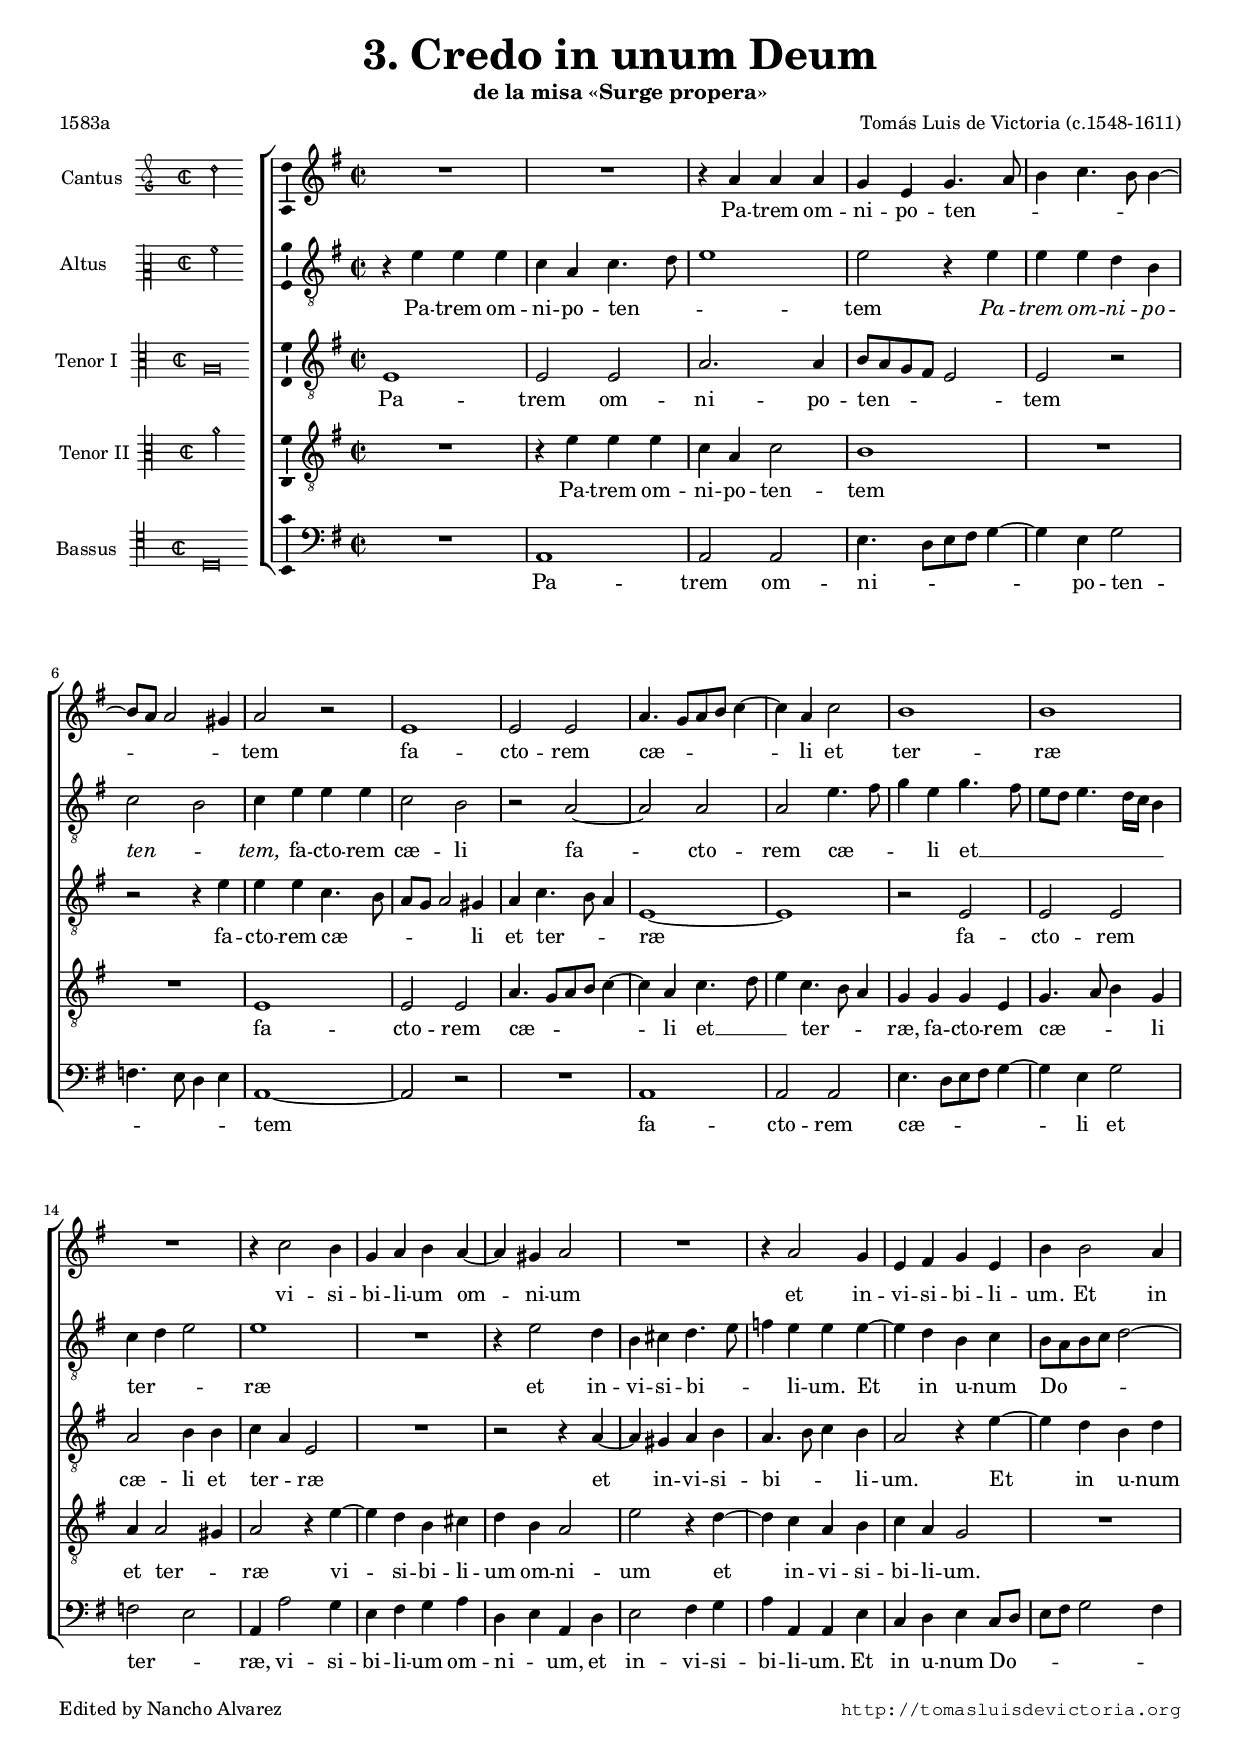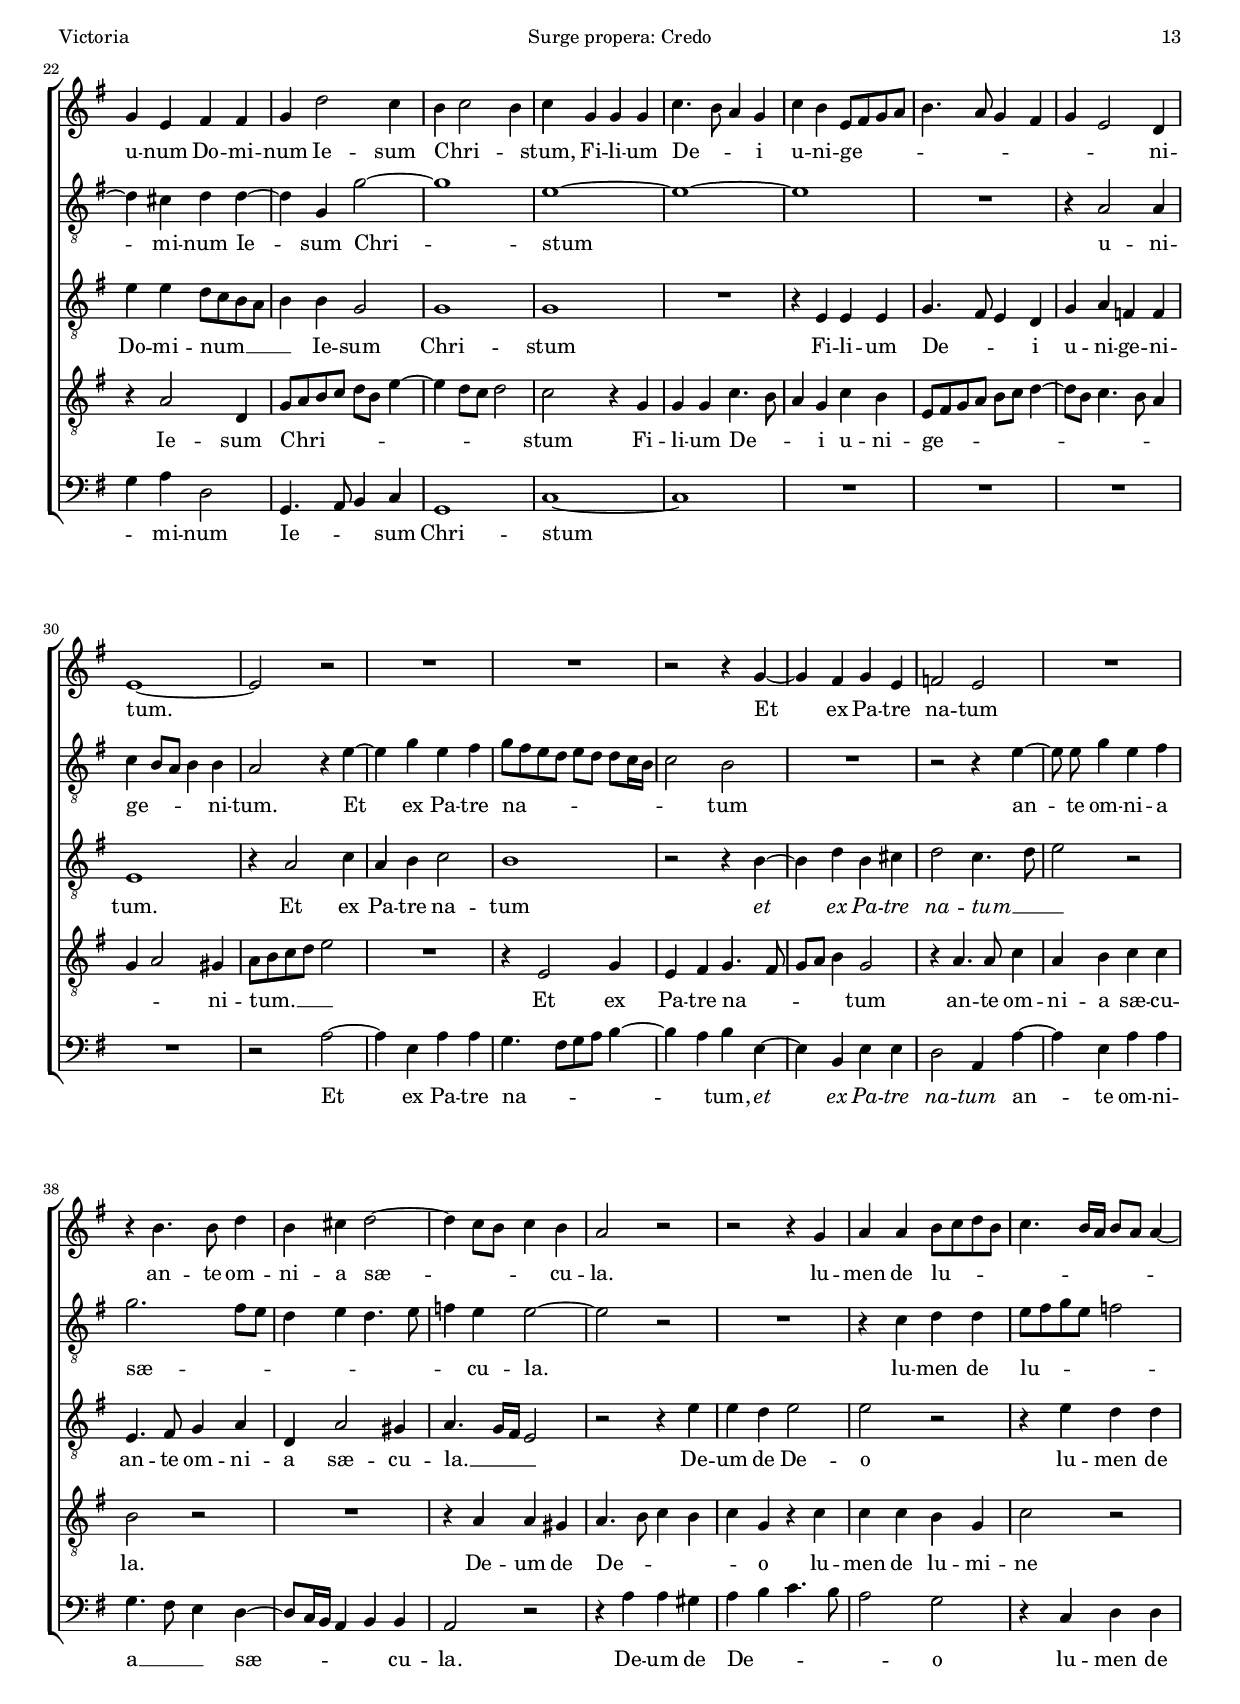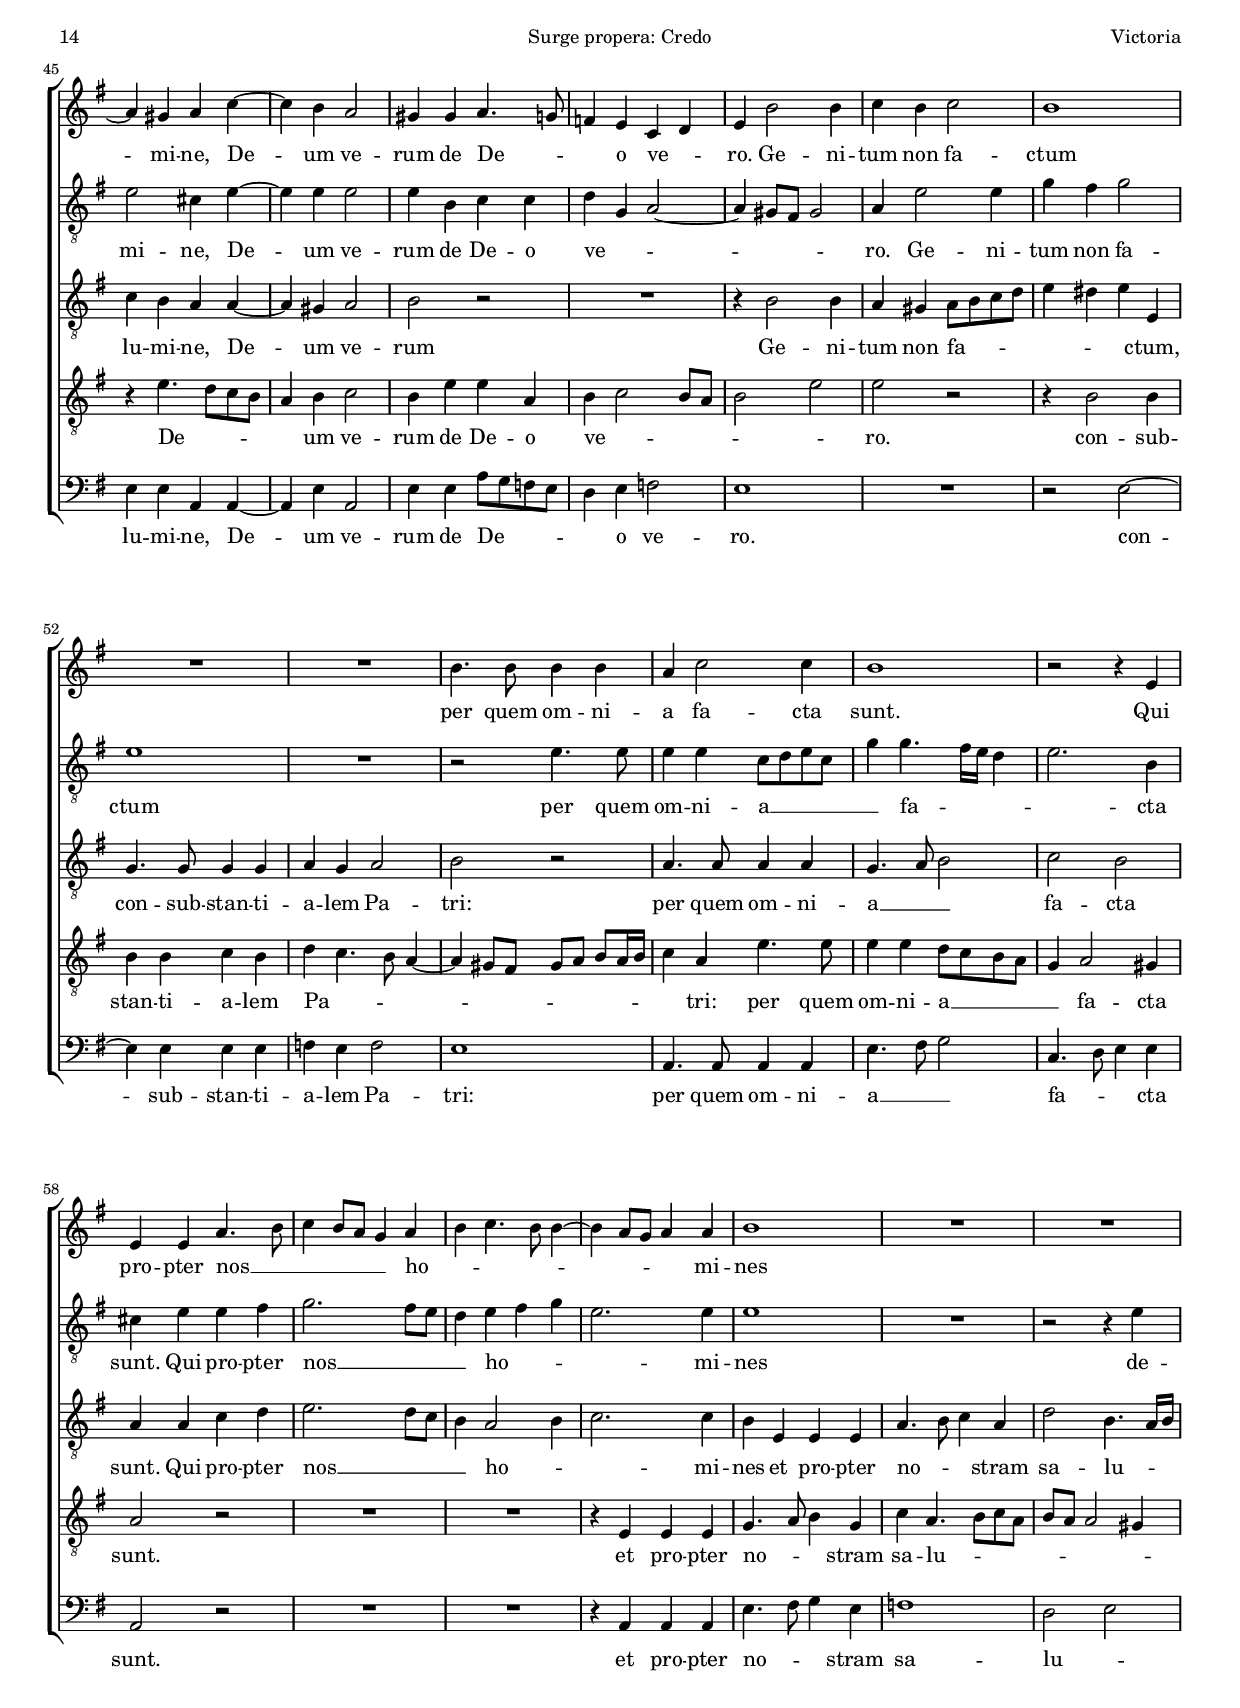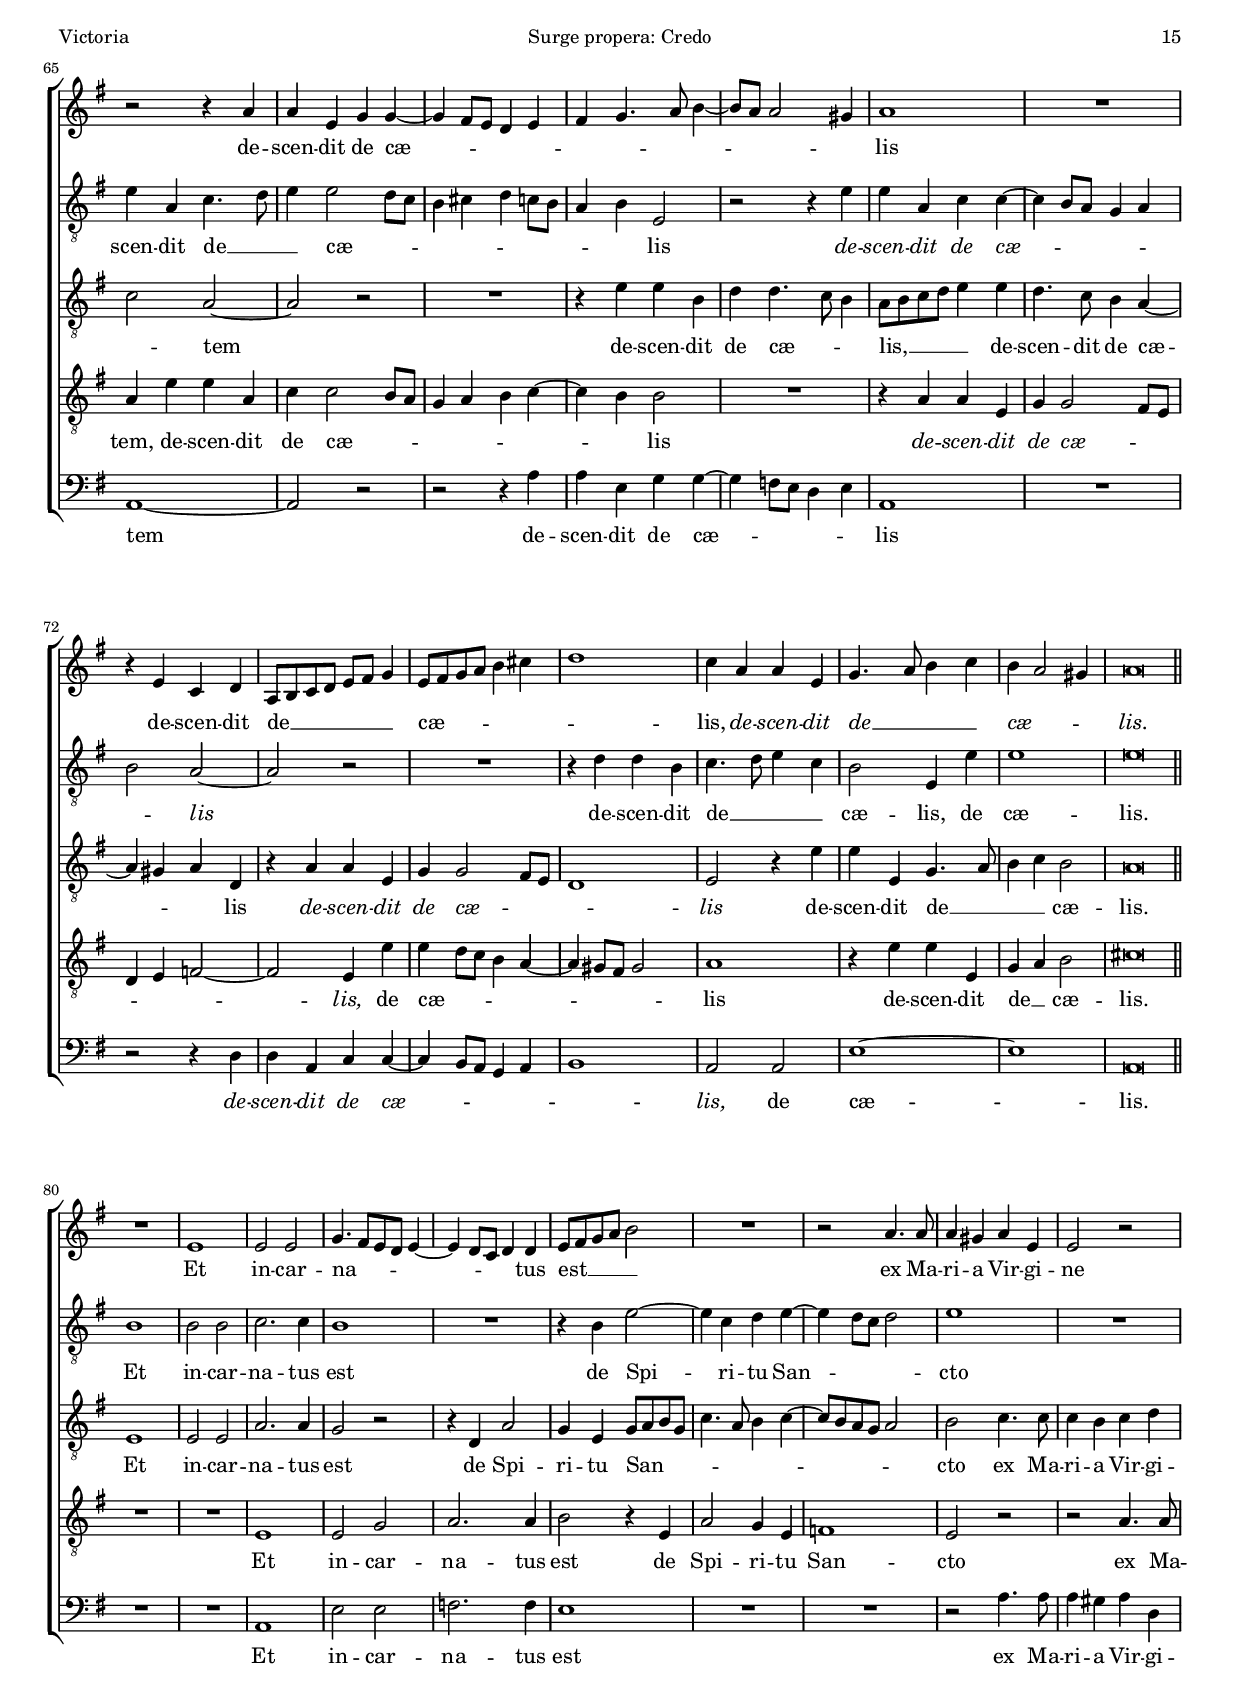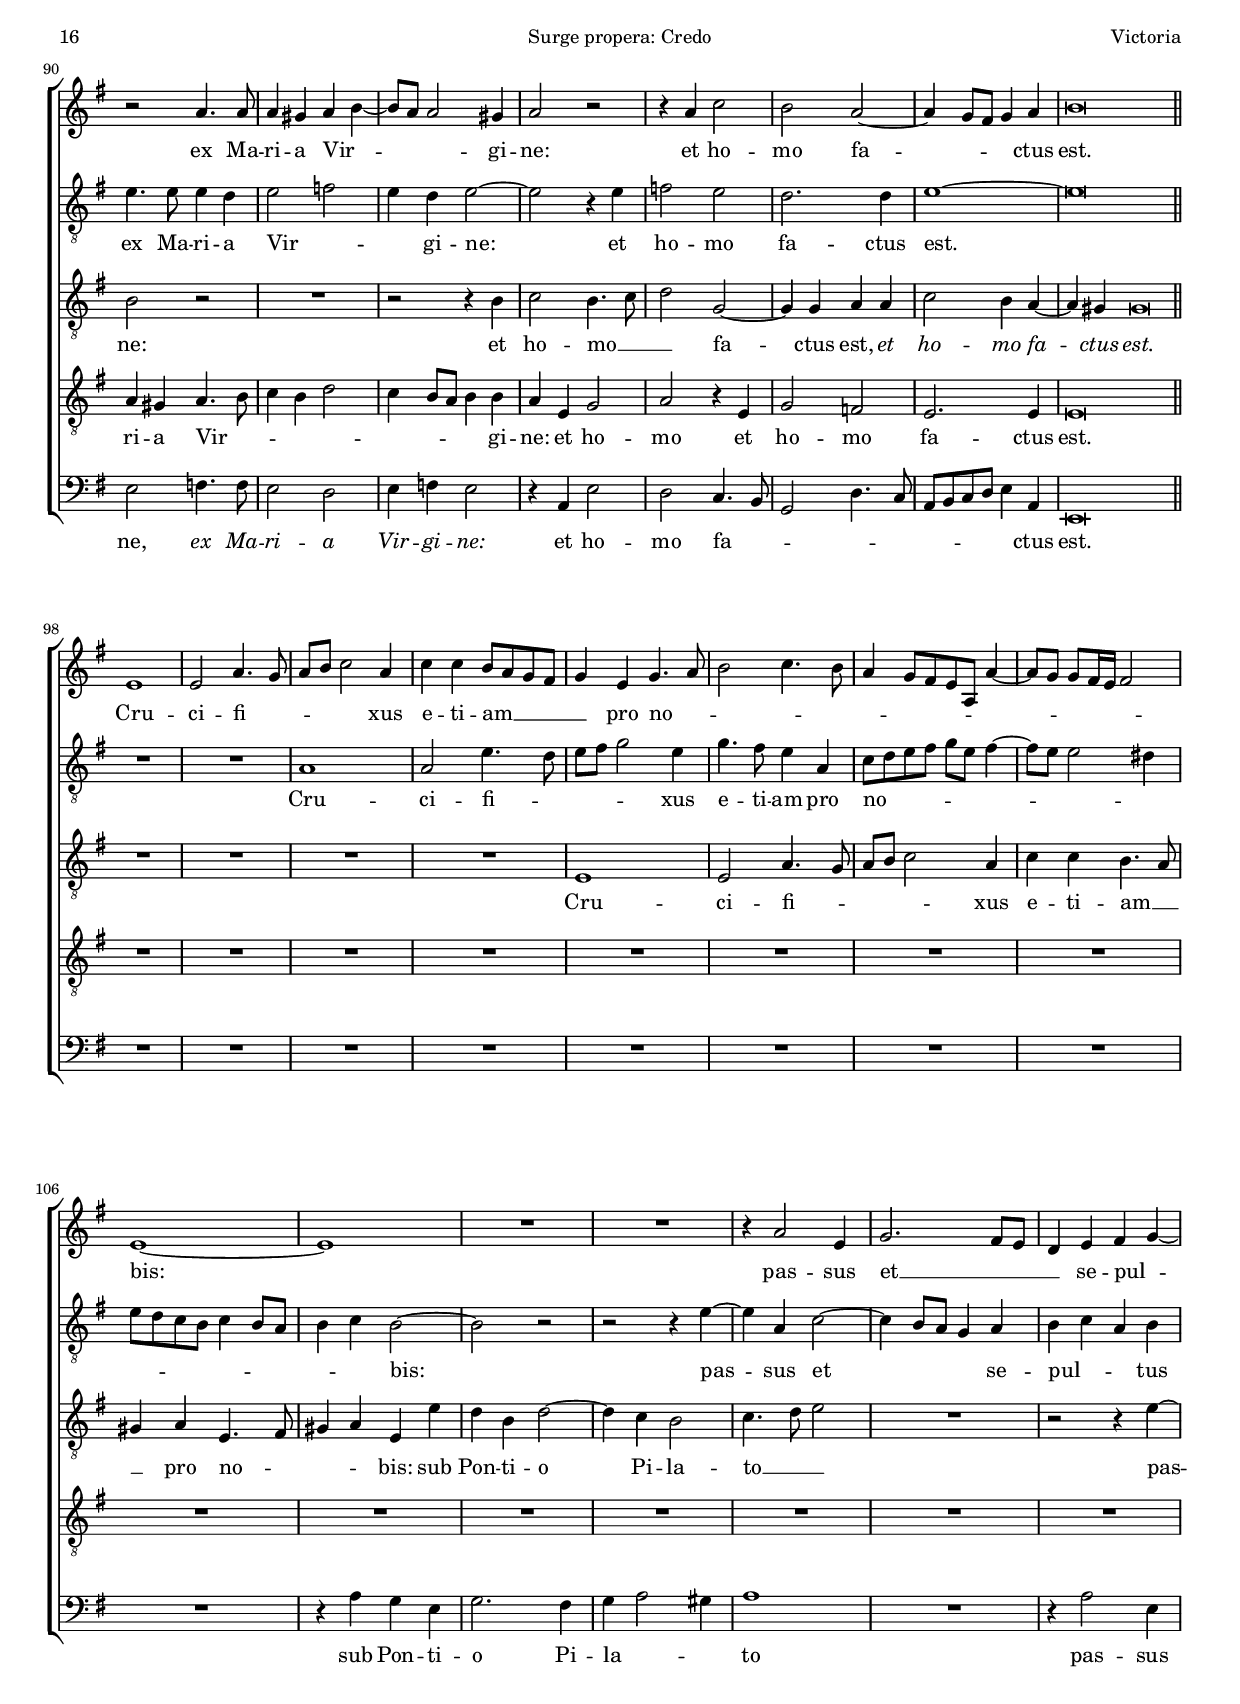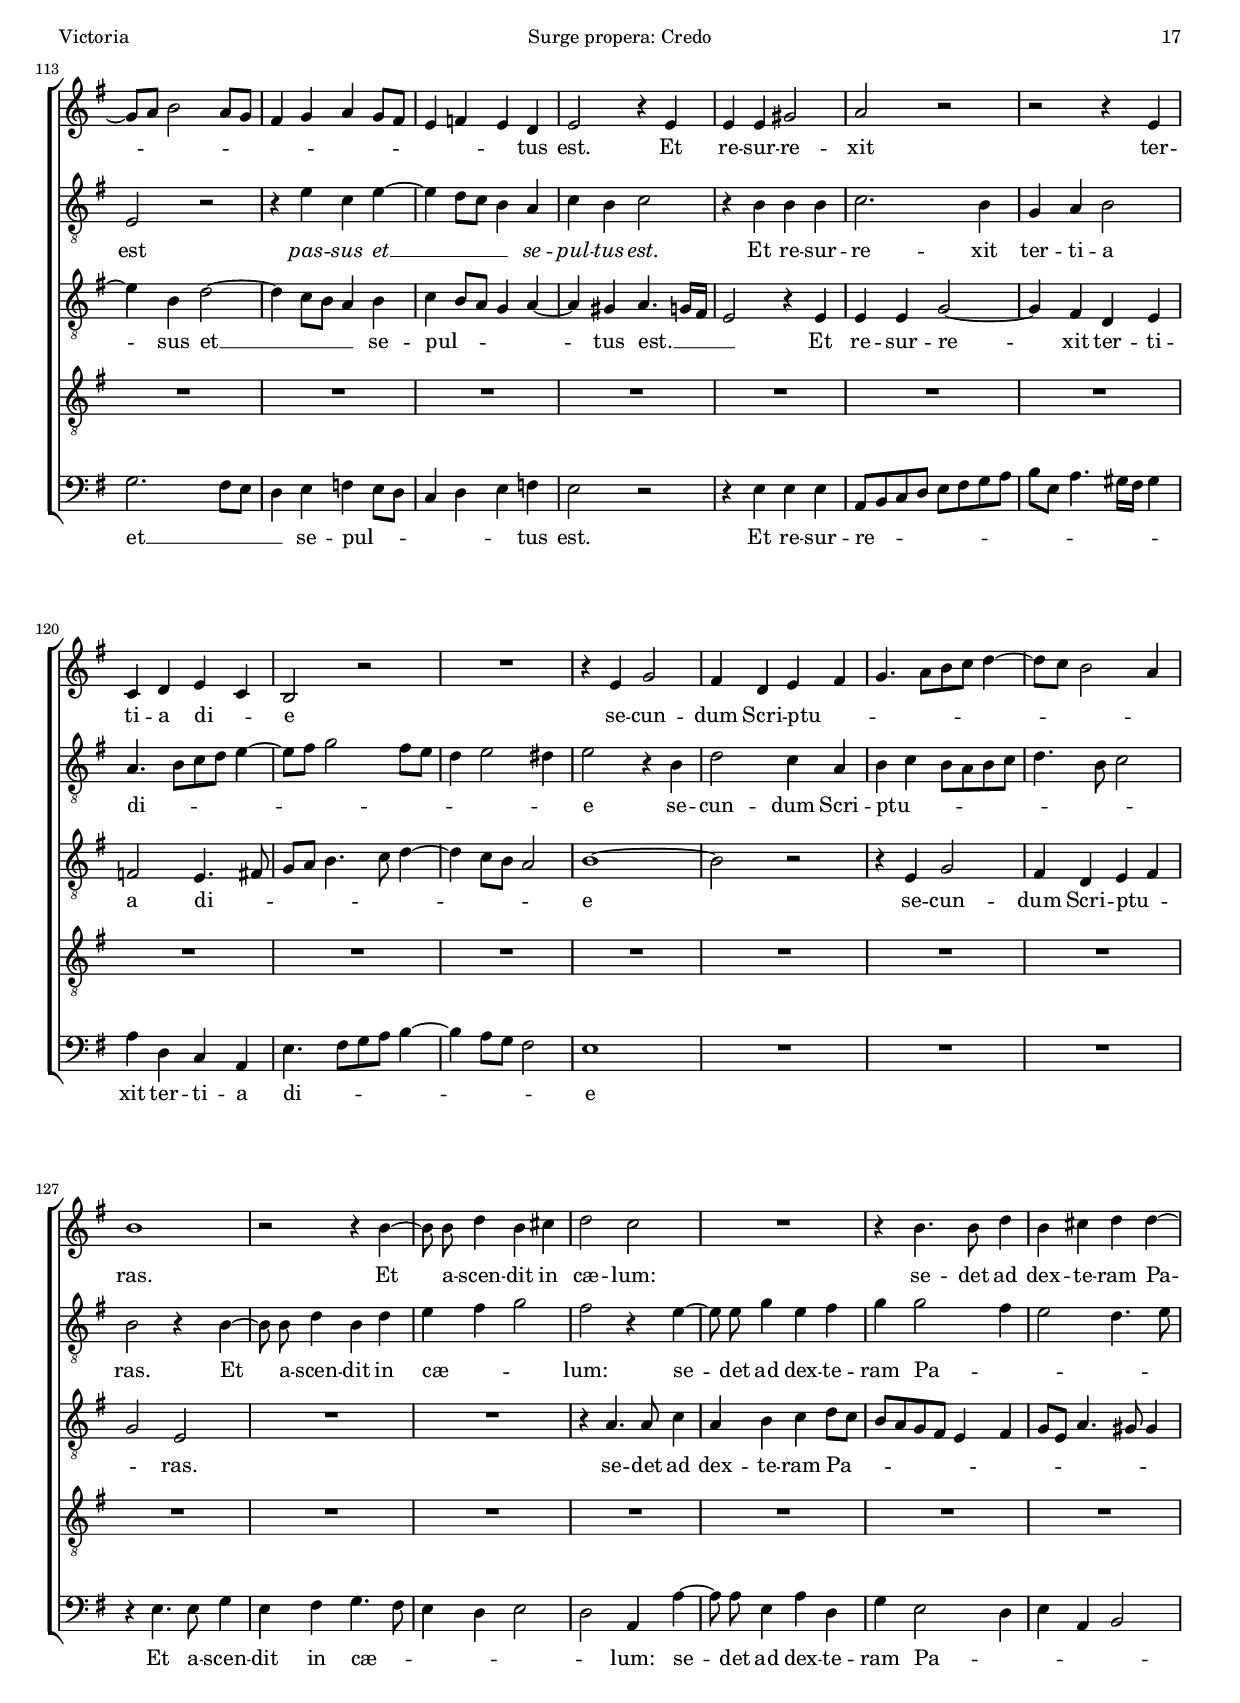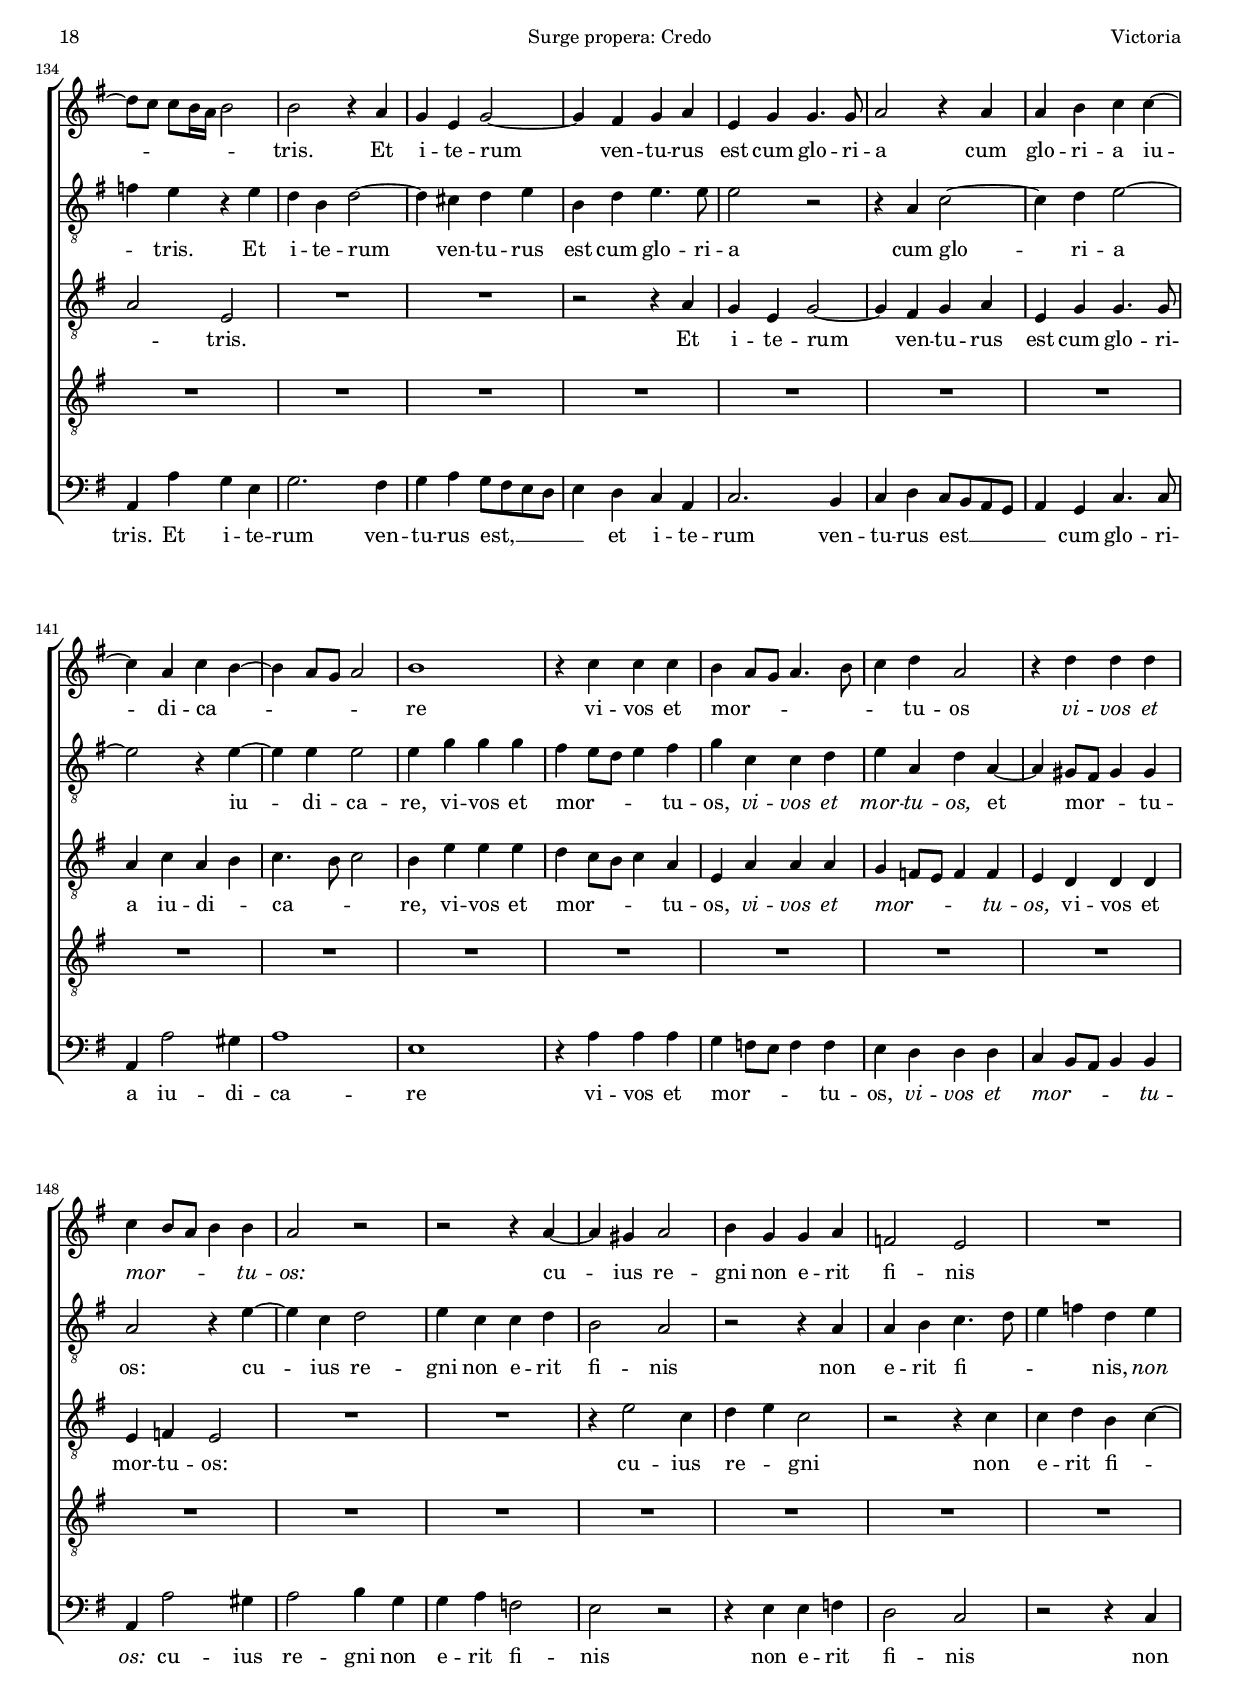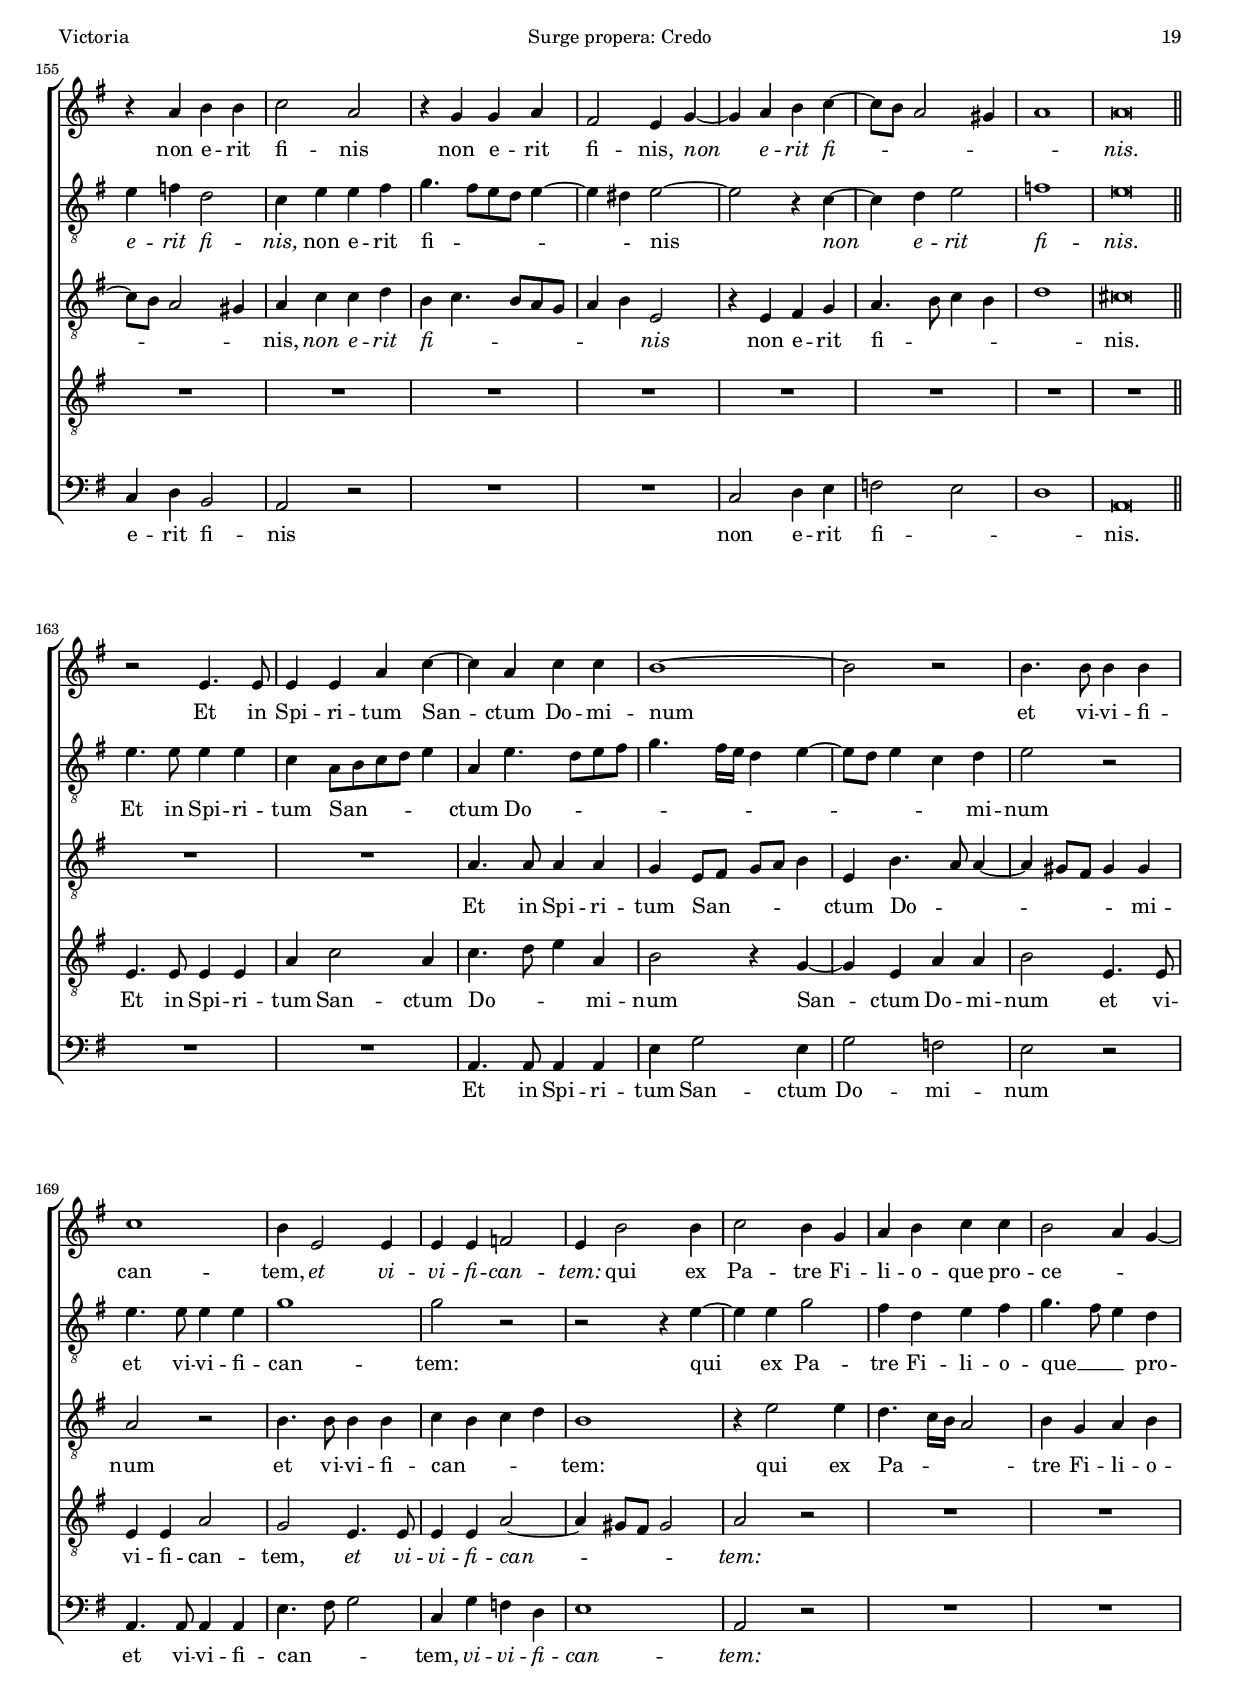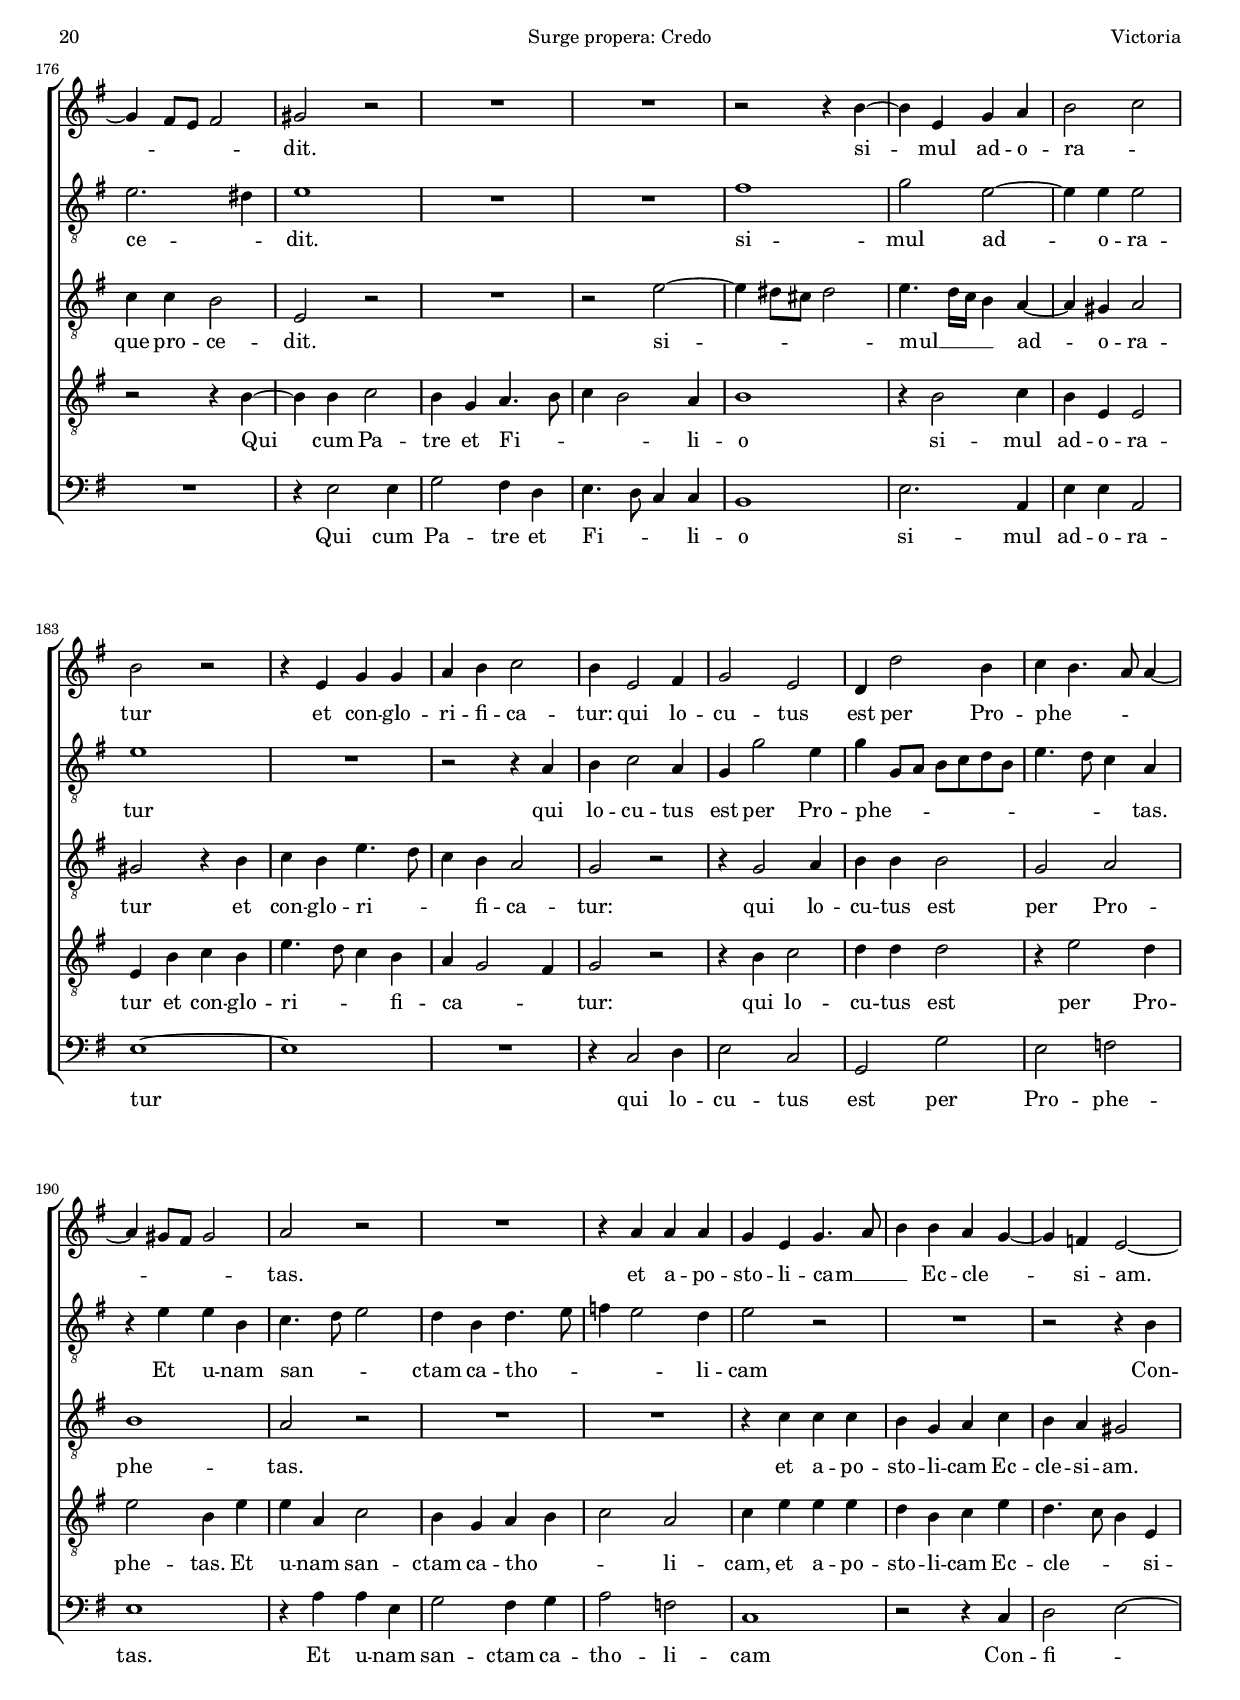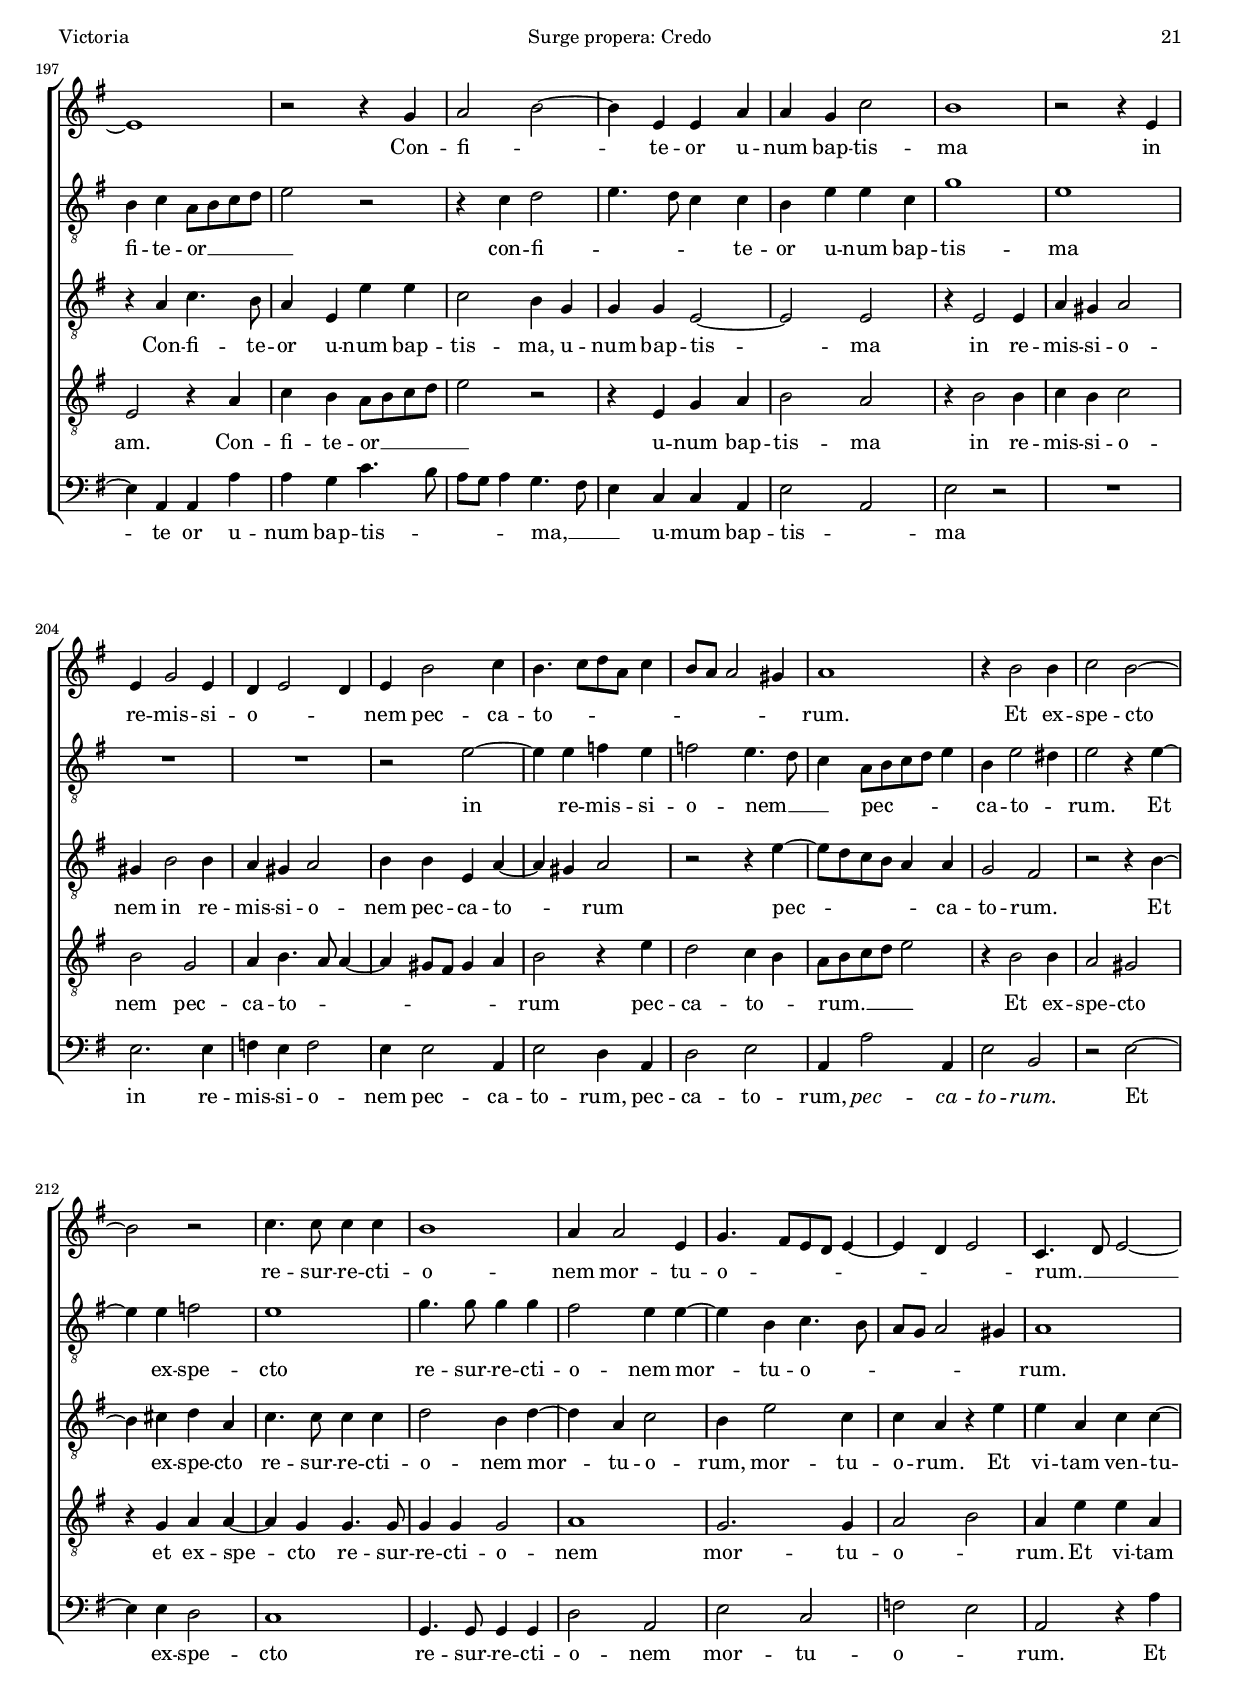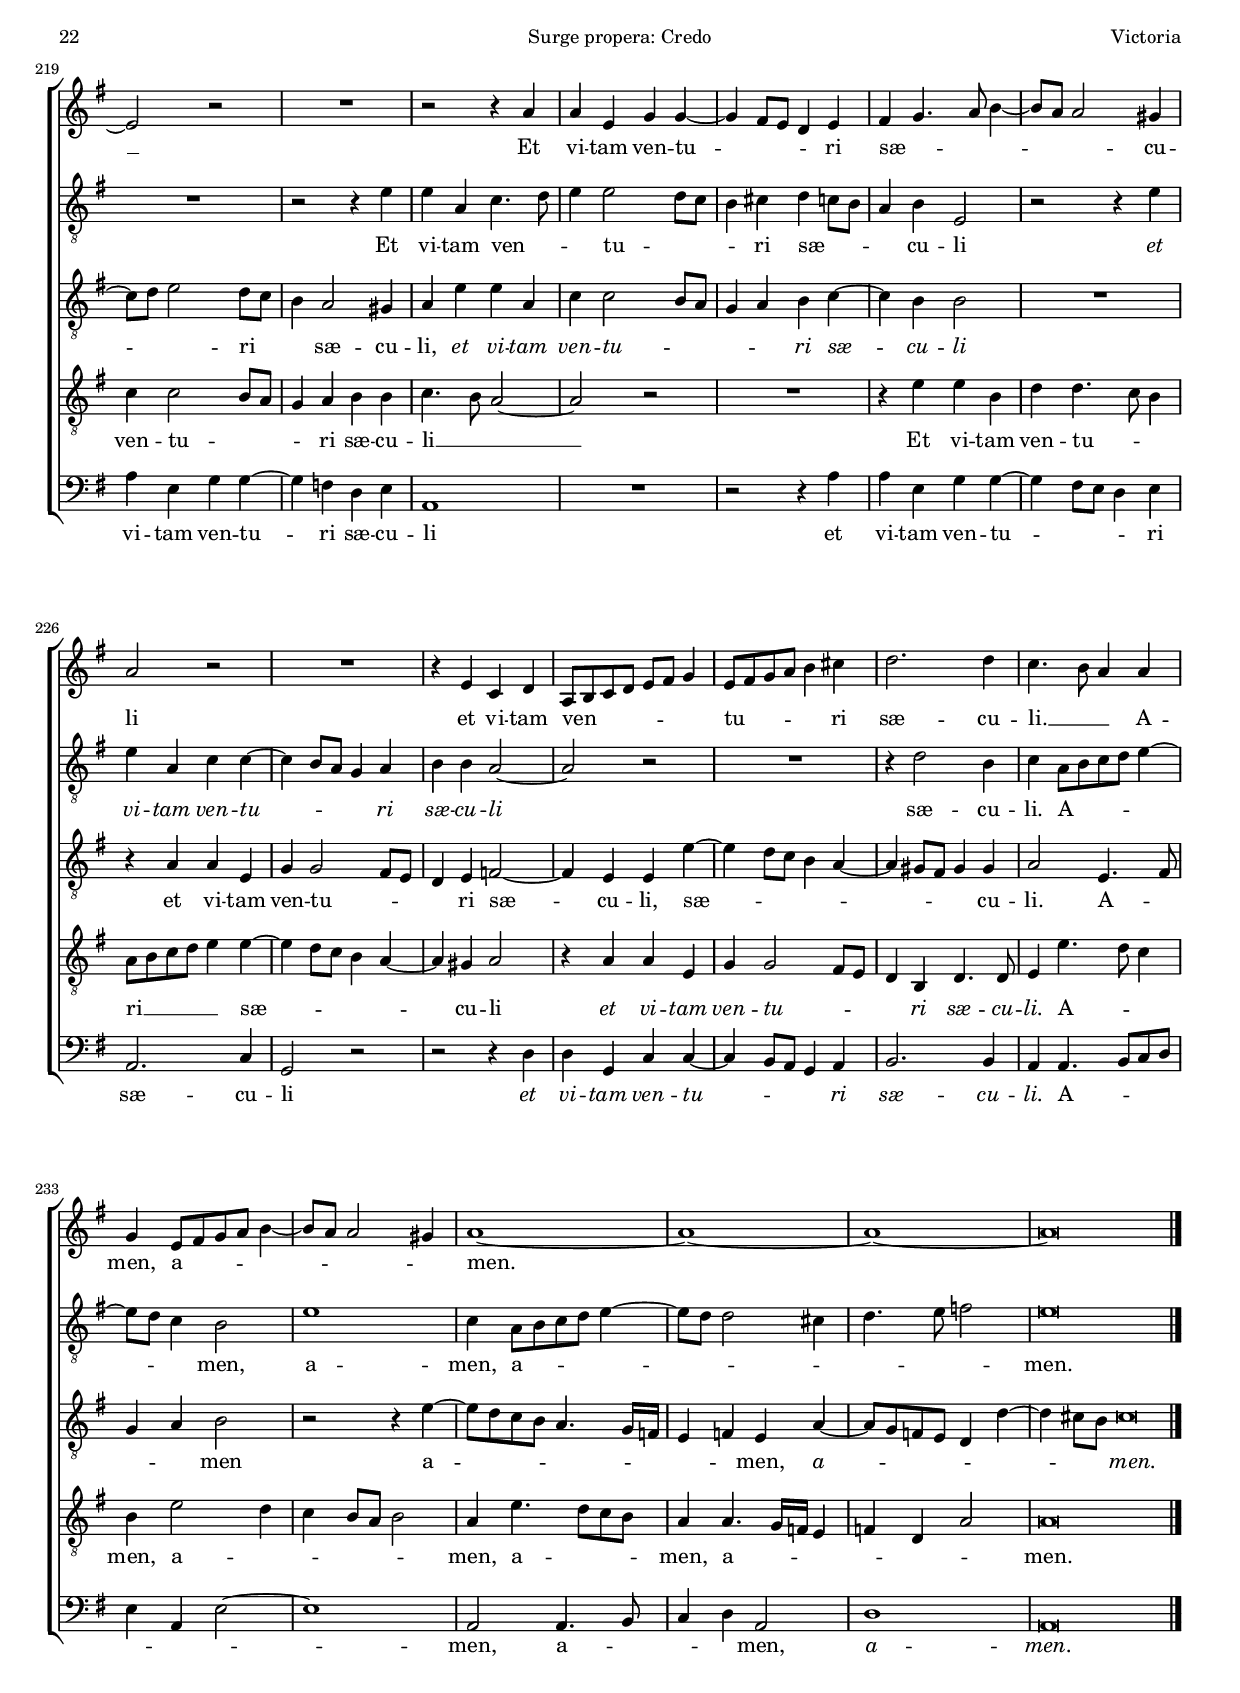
\version "2.18.0"

#(set-default-paper-size "a4")
#(set-global-staff-size 16.4)
#(ly:set-option 'point-and-click #f)
%mobile -s14.5 -i3.2

italicas=\override LyricText.font-shape = #'italic
rectas=\override LyricText.font-shape = #'upright
ss=\once \set suggestAccidentals = ##t
incipitwidth = 20
mtempo={\tempo 4 = 100}
mtempob={\tempo 4 = 50}
mt=#(define-music-function (parser location offset) (number?) ; move lyric text
      #{ \once \override LyricText.X-offset = -$offset #})

htitle="Surge propera: Credo"
hcomposer="Victoria"

\header {
	title=\markup{\fontsize #3 "3. Credo in unum Deum"}
	subtitle="de la misa «Surge propera»"
	%subsubtitle=\markup{\null \vspace #2 }
	composer="Tomás Luis de Victoria (c.1548-1611)"
        pdfauthor=\composer
	%opus="(-)"
	poet=\markup{"1583a"}
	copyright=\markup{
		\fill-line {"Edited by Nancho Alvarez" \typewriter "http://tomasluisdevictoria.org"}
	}
%	tagline=""
}



global={\key g \major \time 2/2 \skip 1*79 \bar "||" \break
					\skip 1*18 \bar "||" \break
					\skip 1*65 \bar "||" \break
					\skip 1*76 \bar "|." 
}

cantus={
	R1*4/4 |
	R1*4/4 |
	r4 a' a' a' |
	g' e' g'4. a'8 |
%5
	b'4 c''4. b'8 b'4 ~ |
	b'8 a' a'2 gis'4 |
	a'2 r |
	e'1 |
	e'2 e' |
%10
	a'4.  g'8[ a' b'] c''4 ~ |
	c'' a' c''2 |
	b'1 |
	b' |
	R1*4/4 |
%15
	r4 c''2 b'4 |
	g' a' b' a' ~ |
	a' gis' a'2 |
	R1*4/4 |
	r4 a'2 g'4 |
%20
	e' fis' g' e' |
	b' b'2 a'4 |
	g' e' fis' fis' |
	g' d''2 c''4 |
	b' c''2 b'4 |
%25
	c'' g' g' g' |
	c''4. b'8 a'4 g' |
	c'' b' e'8 fis' g' a' |
	b'4. a'8 g'4 fis' |
	g' e'2 d'4 |
%30
	e'1 ~ |
	e'2 r |
	R1*4/4 |
	R1*4/4 |
	r2 r4 g' ~ |
%35
	g' fis' g' e' |
	f'2 e' |
	R1*4/4 |
	r4 b'4. b'8 d''4 |
	b' cis'' d''2 ~ |
%40
	d''4 c''8 b' c''4 b' |
	a'2 r |
	r r4 g' |
	a' a' b'8 c'' d'' b' |
	c''4. b'16 a' b'8 a' a'4 ~ |
%45
	a' gis' a' c'' ~ |
	c'' b' a'2 |
	gis'4 gis' a'4. g'8 |
	f'4 e' c' d' |
	e' b'2 b'4 |
%50
	c'' b' c''2 |
	b'1 |
	R1*4/4 |
	R1*4/4 |
	b'4. b'8 b'4 b' |
%55
	a' c''2 c''4 |
	b'1 |
	r2 r4 e' |
	e' e' a'4. b'8 |
	c''4 b'8 a' g'4 a' |
%60
	b' c''4. b'8 b'4 ~ |
	b' a'8 g' a'4 a' |
	b'1 |
	R1*4/4 |
	R1*4/4 |
%65
	r2 r4 a' |
	a' e' g' g' ~ |
	g' fis'8 e' d'4 e' |
	fis' g'4. a'8 b'4 ~ |
	b'8 a' a'2 gis'4 |
%70
	a'1 |
	R1*4/4 |
	r4 e' c' d' |
	a8 b c' d' e' fis' g'4 |
	e'8 fis' g' a' b'4 cis'' |
%75
	d''1 |
	c''4 a' a' e' |
	g'4. a'8 b'4 c'' |
	b' a'2 gis'4 |
	a'\breve*1/2
%80
	R1*4/4 |
	e'1 |
	e'2 e' |
	g'4.  fis'8[ e' d']e'4 ~ |
	e' d'8 c' d'4 d' |
%85
	e'8 fis' g' a' b'2 |
	R1*4/4 |
	r2 a'4. a'8 |
	a'4 gis' a' e' |
	e'2 r |
%90
	r a'4. a'8 |
	a'4 gis' a' b' ~ |
	b'8 a' a'2 gis'4 |
	a'2 r |
	r4 a' c''2 |
%95
	b' a' ~ |
	a'4 g'8 fis' g'4 a' |
	b'\breve*1/2
	e'1
	e'2 a'4. g'8 |
%100
	a' b' c''2 a'4 |
	c'' c'' b'8 a' g' fis' |
	g'4 e' g'4. a'8 |
	b'2 c''4. b'8 |
	a'4  g'8[ fis' e' a] a'4 ~ |
%105
	 a'8[ g']  g'[ fis'16 e'] fis'2 |
	e'1 ~ |
	e' |
	R1*4/4 |
	R1*4/4 |
%110
	r4 a'2 e'4 |
	g'2. fis'8 e' |
	d'4 e' fis' g' ~ |
	g'8 a' b'2 a'8 g' |
	fis'4 g' a' g'8 fis' |
%115
	e'4 f' e' d' |
	e'2 r4 e' |
	e' e' gis'2 |
	a' r |
	r r4 e' |
%120
	c' d' e' c' |
	b2 r |
	R1*4/4 |
	r4 e' g'2 |
	fis'4 d' e' fis' |
%125
	g'4.  a'8[ b' c''] d''4 ~ |
	d''8 c'' b'2 a'4 |
	b'1 |
	r2 r4 b' ~ |
	\set Staff.autoBeaming = ##f
	b'8 b' d''4 b' cis'' |
	\set Staff.autoBeaming = ##t
%130
	d''2 c'' |
	R1*4/4 |
	r4 b'4. b'8 d''4 |
	b' cis'' d'' d'' ~ |
	 d''8[ c'']  c''[ b'16 a'] b'2 |
%135
	b' r4 a' |
	g' e' g'2 ~ |
	g'4 fis' g' a' |
	e' g' g'4. g'8 |
	a'2 r4 a' |
%140
	a' b' c'' c'' ~ |
	c'' a' c'' b' ~ |
	b' a'8 g' a'2 |
	b'1 |
	r4 c'' c'' c'' |
%145
	b' a'8 g' a'4. b'8 |
	c''4 d'' a'2 |
	r4 d'' d'' d'' |
	c'' b'8 a' b'4 b' |
	a'2 r |
%150
	r r4 a' ~ |
	a' gis' a'2 |
	b'4 g' g' a' |
	f'2 e' |
	R1*4/4 |
%155
	r4 a' b' b' |
	c''2 a' |
	r4 g' g' a' |
	fis'2 e'4 g' ~ |
	g' a' b' c'' ~ |
%160
	c''8 b' a'2 gis'4 |
	a'1 |
	a'\breve*1/2
	r2 e'4. e'8 |
	e'4 e' a' c'' ~ |
%165
	c'' a' c'' c'' |
	b'1 ~ |
	b'2 r |
	b'4. b'8 b'4 b' |
	c''1 |
%170
	b'4 e'2 e'4 |
	e' e' f'2 |
	e'4 b'2 b'4 |
	c''2 b'4 g' |
	a' b' c'' c'' |
%175
	b'2 a'4 g' ~ |
	g' fis'8 e' fis'2 |
	gis' r |
	R1*4/4 |
	R1*4/4 |
%180
	r2 r4 b' ~ |
	b' e' g' a' |
	b'2 c'' |
	b' r |
	r4 e' g' g' |
%185
	a' b' c''2 |
	b'4 e'2 fis'4 |
	g'2 e' |
	d'4 d''2 b'4 |
	c'' b'4. a'8 a'4 ~ |
%190
	a' gis'8 fis' gis'2 |
	a' r |
	R1*4/4 |
	r4 a' a' a' |
	g' e' g'4. a'8 |
%195
	b'4 b' a' g' ~ |
	g' f' e'2 ~ |
	e'1 |
	r2 r4 g' |
	a'2 b' ~ |
%200
	b'4 e' e' a' |
	a' g' c''2 |
	b'1 |
	r2 r4 e' |
	e' g'2 e'4 |
%205
	d' e'2 d'4 |
	e' b'2 c''4 |
	b'4.  c''8[ d'' a'] c''4 |
	b'8 a' a'2 gis'4 |
	a'1 |
%210
	r4 b'2 b'4 |
	c''2 b' ~ |
	b' r |
	c''4. c''8 c''4 c'' |
	b'1 |
%215
	a'4 a'2 e'4 |
	g'4.  fis'8[ e' d'] e'4 ~ |
	e' d' e'2 |
	c'4. d'8 e'2 ~ |
	e' r |
%220
	R1*4/4 |
	r2 r4 a' |
	a' e' g' g' ~ |
	g' fis'8 e' d'4 e' |
	fis' g'4. a'8 b'4 ~ |
%225
	b'8 a' a'2 gis'4 |
	a'2 r |
	R1*4/4 |
	r4 e' c' d' |
	a8 b c' d' e' fis' g'4 |
%230
	e'8 fis' g' a' b'4 cis'' |
	d''2. d''4 |
	c''4. b'8 a'4 a' |
	g'  e'8[ fis' g' a'] b'4 ~ |
	b'8 a' a'2 gis'4 |
%235
	a'1 ~ |
	a' ~ |
	a' ~ |
	a'\breve*1/2
}

altus={
	r4 e' e' e' |
	c' a c'4. d'8 |
	e'1 |
	e'2 r4 e' |
%5
	e' e' d' b |
	c'2 b |
	c'4 e' e' e' |
	c'2 b |
	r a ~ |
%10
	a a |
	a e'4. fis'8 |
	g'4 e' g'4. fis'8 |
	e' d' e'4. d'16 c' b4 |
	c' d' e'2 |
%15
	e'1 |
	R1*4/4 |
	r4 e'2 d'4 |
	b cis' d'4. e'8 |
	f'4 e' e' e' ~ |
%20
	e' d' b c' |
	b8 a b c' d'2 ~ |
	d'4 cis' d' d' ~ |
	d' g g'2 ~ |
	g'1 |
%25
	e' ~ |
	e' ~ |
	e' |
	R1*4/4 |
	r4 a2 a4 |
%30
	c' b8 a b4 b |
	a2 r4 e' ~ |
	e' g' e' fis' |
	g'8 fis' e' d'  e'[ d']  d'[ c'16 b] |
	c'2 b |
%35
	R1*4/4 |
	r2 r4 e' ~ |
	\set Staff.autoBeaming = ##f
	e'8 e' g'4 e' fis' |
	\set Staff.autoBeaming = ##t
	g'2. fis'8 e' |
	d'4 e' d'4. e'8 |
%40
	f'4 e' e'2 ~ |
	e' r |
	R1*4/4 |
	r4 c' d' d' |
	e'8 fis' g' e' f'2 |
%45
	e' cis'4 e' ~ |
	e' e' e'2 |
	e'4 b c' c' |
	d' g a2 ~ |
	a4 gis8 fis gis2 |
%50
	a4 e'2 e'4 |
	g' fis' g'2 |
	e'1 |
	R1*4/4 |
	r2 e'4. e'8 |
%55
	e'4 e' c'8 d' e' c' |
	g'4 g'4. fis'16 e' d'4 |
	e'2. b4 |
	cis' e' e' fis' |
	g'2. fis'8 e' |
%60
	d'4 e' fis' g' |
	e'2. e'4 |
	e'1 |
	R1*4/4 |
	r2 r4 e' |
%65
	e' a c'4. d'8 |
	e'4 e'2 d'8 c' |
	b4 cis' d' c'8 b |
	a4 b e2 |
	r r4 e' |
%70
	e' a c' c' ~ |
	c' b8 a g4 a |
	b2 a ~ |
	a r |
	R1*4/4 |
%75
	r4 d' d' b |
	c'4. d'8 e'4 c' |
	b2 e4 e' |
	e'1 |
	e'\breve*1/2
%80
	b1
	b2 b |
	c'2. c'4 |
	b1 |
	R1*4/4 |
%85
	r4 b e'2 ~ |
	e'4 c' d' e' ~ |
	e' d'8 c' d'2 |
	e'1 |
	R1*4/4 |
%90
	e'4. e'8 e'4 d' |
	e'2 f' |
	e'4 d' e'2 ~ |
	e' r4 e' |
	f'2 e' |
%95
	d'2. d'4 |
	e'1 ~ |
	e'\breve*1/2
	R1*4/4 |
	R1*4/4 |
%100
	a1 |
	a2 e'4. d'8 |
	e' fis' g'2 e'4 |
	g'4. fis'8 e'4 a |
	c'8 d' e' fis' g' e' fis'4 ~ |
%105
	fis'8 e' e'2 dis'4 |
	e'8 d' c' b c'4 b8 a |
	b4 c' b2 ~ |
	b r |
	r r4 e' ~ |
%110
	e' a c'2 ~ |
	c'4 b8 a g4 a |
	b c' a b |
	e2 r |
	r4 e' c' e' ~ |
%115
	e' d'8 c' b4 a |
	c' b c'2 |
	r4 b b b |
	c'2. b4 |
	g a b2 |
%120
	a4.  b8[ c' d'] e'4 ~ |
	e'8 fis' g'2 fis'8 e' |
	d'4 e'2 dis'4 |
	e'2 r4 b |
	d'2 c'4 a |
%125
	b c' b8 a b c' |
	d'4. b8 c'2 |
	b r4 b ~ |
	\set Staff.autoBeaming = ##f
	b8 b d'4 b d' |
	\set Staff.autoBeaming = ##t
	e' fis' g'2 |
%130
	fis' r4 e' ~ |
	\set Staff.autoBeaming = ##f
	e'8 e' g'4 e' fis' |
	\set Staff.autoBeaming = ##t
	g' g'2 fis'4 |
	e'2 d'4. e'8 |
	f'4 e' r e' |
%135
	d' b d'2 ~ |
	d'4 cis' d' e' |
	b d' e'4. e'8 |
	e'2 r |
	r4 a c'2 ~ |
%140
	c'4 d' e'2 ~ |
	e' r4 e' ~ |
	e' e' e'2 |
	e'4 g' g' g' |
	fis' e'8 d' e'4 fis' |
%145
	g' c' c' d' |
	e' a d' a ~ |
	a gis8 fis gis4 gis |
	a2 r4 e' ~ |
	e' c' d'2 |
%150
	e'4 c' c' d' |
	b2 a |
	r r4 a |
	a b c'4. d'8 |
	e'4 f' d' e' |
%155
	e' f' d'2 |
	c'4 e' e' fis' |
	g'4.  fis'8[ e' d'] e'4 ~ |
	e' dis' e'2 ~ |
	e' r4 c' ~ |
%160
	c' d' e'2 |
	f'1 |
	e'\breve*1/2
	e'4. e'8 e'4 e' |
	c'  a8[ b c' d'] e'4 |
%165
	a e'4. d'8 e' fis' |
	g'4. fis'16 e' d'4 e' ~ |
	e'8 d' e'4 c' d' |
	e'2 r |
	e'4. e'8 e'4 e' |
%170
	g'1 |
	g'2 r |
	r r4 e' ~ |
	e' e' g'2 |
	fis'4 d' e' fis' |
%175
	g'4. fis'8 e'4 d' |
	e'2. dis'4 |
	e'1 |
	R1*4/4 |
	R1*4/4 |
%180
	fis'1 |
	g'2 e' ~ |
	e'4 e' e'2 |
	e'1 |
	R1*4/4 |
%185
	r2 r4 a |
	b c'2 a4 |
	g g'2 e'4 |
	g' g8 a b c' d' b |
	e'4. d'8 c'4 a |
%190
	r e' e' b |
	c'4. d'8 e'2 |
	d'4 b d'4. e'8 |
	f'4 e'2 d'4 |
	e'2 r |
%195
	R1*4/4 |
	r2 r4 b |
	b c' a8 b c' d' |
	e'2 r |
	r4 c' d'2 |
%200
	e'4. d'8 c'4 c' |
	b e' e' c' |
	g'1 |
	e' |
	R1*4/4 |
%205
	R1*4/4 |
	r2 e' ~ |
	e'4 e' f' e' |
	f'2 e'4. d'8 |
	c'4  a8[ b c' d'] e'4 |
%210
	b e'2 dis'4 |
	e'2 r4 e' ~ |
	e' e' f'2 |
	e'1 |
	g'4. g'8 g'4 g' |
%215
	fis'2 e'4 e' ~ |
	e' b c'4. b8 |
	a g a2 gis4 |
	a1 |
	R1*4/4 |
%220
	r2 r4 e' |
	e' a c'4. d'8 |
	e'4 e'2 d'8 c' |
	b4 cis' d' c'8 b |
	a4 b e2 |
%225
	r r4 e' |
	e' a c' c' ~ |
	c' b8 a g4 a |
	b b a2 ~ |
	a r |
%230
	R1*4/4 |
	r4 d'2 b4 |
	c'  a8[ b c' d'] e'4 ~ |
	e'8 d' c'4 b2 |
	e'1 |
%235
	c'4  a8[ b c' d'] e'4 ~ |
	e'8 d' d'2 cis'4 |
	d'4. e'8 f'2 |
	e'\breve*1/2
}

tenor={
	e1 |
	e2 e |
	a2. a4 |
	b8 a g fis e2 |
%5
	e r |
	r r4 e' |
	e' e' c'4. b8 |
	a g a2 gis4 |
	a c'4. b8 a4 |
%10
	e1 ~ |
	e |
	r2 e |
	e e |
	a b4 b |
%15
	c' a e2 |
	R1*4/4 |
	r2 r4 a ~ |
	a gis a b |
	a4. b8 c'4 b |
%20
	a2 r4 e' ~ |
	e' d' b d' |
	e' e' d'8 c' b a |
	b4 b g2 |
	g1 |
%25
	g |
	R1*4/4 |
	r4 e e e |
	g4. fis8 e4 d |
	g a f f |
%30
	e1 |
	r4 a2 c'4 |
	a b c'2 |
	b1 |
	r2 r4 b ~ |
%35
	b d' b cis' |
	d'2 c'4. d'8 |
	e'2 r |
	e4. fis8 g4 a |
	d a2 gis4 |
%40
	a4. g16 fis e2 |
	r r4 e' |
	e' d' e'2 |
	e' r |
	r4 e' d' d' |
%45
	c' b a a ~ |
	a gis a2 |
	b r |
	R1*4/4 |
	r4 b2 b4 |
%50
	a gis a8 b c' d' |
	e'4 dis' e' e |
	g4. g8 g4 g |
	a g a2 |
	b r |
%55
	a4. a8 a4 a |
	g4. a8 b2 |
	c' b |
	a4 a c' d' |
	e'2. d'8 c' |
%60
	b4 a2 b4 |
	c'2. c'4 |
	b e e e |
	a4. b8 c'4 a |
	d'2 b4. a16 b |
%65
	c'2 a ~ |
	a r |
	R1*4/4 |
	r4 e' e' b |
	d' d'4. c'8 b4 |
%70
	a8 b c' d' e'4 e' |
	d'4. c'8 b4 a ~ |
	a gis a d |
	r a a e |
	g g2 fis8 e |
%75
	d1 |
	e2 r4 e' |
	e' e g4. a8 |
	b4 c' b2 |
	a\breve*1/2
%80
	e1
	e2 e |
	a2. a4 |
	g2 r |
	r4 d a2 |
%85
	g4 e g8 a b g |
	c'4. a8 b4 c' ~ |
	c'8 b a g a2 |
	b c'4. c'8 |
	c'4 b c' d' |
%90
	b2 r |
	R1*4/4 |
	r2 r4 b |
	c'2 b4. c'8 |
	d'2 g ~ |
%95
	g4 g a a |
	c'2 b4 a ~ |
	a gis \mtempob gis\breve*1/4 \mtempo
	R1*4/4 |
	R1*4/4 |
%100
	R1*4/4 |
	R1*4/4 |
	e1 |
	e2 a4. g8 |
	a b c'2 a4 |
%105
	c' c' b4. a8 |
	gis4 a e4. fis8 |
	gis4 a e e' |
	d' b d'2 ~ |
	d'4 c' b2 |
%110
	c'4. d'8 e'2 |
	R1*4/4 |
	r2 r4 e' ~ |
	e' b d'2 ~ |
	d'4 c'8 b a4 b |
%115
	c' b8 a g4 a ~ |
	a gis a4. g16 fis |
	e2 r4 e |
	e e g2 ~ |
	g4 fis d e |
%120
	f2 e4. fis8 |
	g a b4. c'8 d'4 ~ |
	d' c'8 b a2 |
	b1 ~ |
	b2 r |
%125
	r4 e g2 |
	fis4 d e fis |
	g2 e |
	R1*4/4 |
	R1*4/4 |
%130
	r4 a4. a8 c'4 |
	a b c' d'8 c' |
	b a g fis e4 fis |
	g8 e a4. gis8 gis4 |
	a2 e |
%135
	R1*4/4 |
	R1*4/4 |
	r2 r4 a |
	g e g2 ~ |
	g4 fis g a |
%140
	e g g4. g8 |
	a4 c' a b |
	c'4. b8 c'2 |
	b4 e' e' e' |
	d' c'8 b c'4 a |
%145
	e a a a |
	g f8 e f4 f |
	e d d d |
	e f e2 |
	R1*4/4 |
%150
	R1*4/4 |
	r4 e'2 c'4 |
	d' e' c'2 |
	r r4 c' |
	c' d' b c' ~ |
%155
	c'8 b a2 gis4 |
	a c' c' d' |
	b c'4. b8 a g |
	a4 b e2 |
	r4 e fis g |
%160
	a4. b8 c'4 b |
	d'1 |
	cis'\breve*1/2
	R1*4/4 |
	R1*4/4 |
%165
	a4. a8 a4 a |
	g  e8 fis g a b4 |
	e b4. a8 a4 ~ |
	a gis8 fis gis4 gis |
	a2 r |
%170
	b4. b8 b4 b |
	c' b c' d' |
	b1 |
	r4 e'2 e'4 |
	d'4. c'16 b a2 |
%175
	b4 g a b |
	c' c' b2 |
	e r |
	R1*4/4 |
	r2 e' ~ |
%180
	e'4 dis'8 cis' dis'2 |
	e'4. d'16 c' b4 a ~ |
	a gis a2 |
	gis r4 b |
	c' b e'4. d'8 |
%185
	c'4 b a2 |
	g r |
	r4 g2 a4 |
	b b b2 |
	g a |
%190
	b1 |
	a2 r |
	R1*4/4 |
	R1*4/4 |
	r4 c' c' c' |
%195
	b g a c' |
	b a gis2 |
	r4 a c'4. b8 |
	a4 e e' e' |
	c'2 b4 g |
%200
	g g e2 ~ |
	e e |
	r4 e2 e4 |
	a gis a2 |
	gis4 b2 b4 |
%205
	a gis a2 |
	b4 b e a ~ |
	a gis a2 |
	r r4 e' ~ |
	e'8 d' c' b a4 a |
%210
	g2 fis |
	r r4 b ~ |
	b cis' d' a |
	c'4. c'8 c'4 c' |
	d'2 b4 d' ~ |
%215
	d' a c'2 |
	b4 e'2 c'4 |
	c' a r e' |
	e' a c' c' ~ |
	c'8 d' e'2 d'8 c' |
%220
	b4 a2 gis4 |
	a e' e' a |
	c' c'2 b8 a |
	g4 a b c' ~ |
	c' b b2 |
%225
	R1*4/4 |
	r4 a a e |
	g g2 fis8 e |
	d4 e f2 ~ |
	f4 e e e' ~ |
%230
	e' d'8 c' b4 a ~ |
	a gis8 fis gis4 gis |
	a2 e4. fis8 |
	g4 a b2 |
	r r4 e' ~ |
%235
	e'8 d' c' b a4. g16 f |
	e4 f e a ~ |
	a8 g f e d4 d' ~ |
	d' cis'8 b \mtempob cis'\breve*1/4
}

tenordos={
	R1*4/4 |
	r4 e' e' e' |
	c' a c'2 |
	b1 |
%5
	R1*4/4 |
	R1*4/4 |
	e1 |
	e2 e |
	a4.  g8[ a b] c'4 ~ |
%10
	c' a c'4. d'8 |
	e'4 c'4. b8 a4 |
	g g g e |
	g4. a8 b4 g |
	a a2 gis4 |
%15
	a2 r4 e' ~ |
	e' d' b cis' |
	d' b a2 |
	e' r4 d' ~ |
	d' c' a b |
%20
	c' a g2 |
	R1*4/4 |
	r4 a2 d4 |
	g8 a b c' d' b e'4 ~ |
	e' d'8 c' d'2 |
%25
	c' r4 g |
	g g c'4. b8 |
	a4 g c' b |
	e8 fis g a b c' d'4 ~ |
	d'8 b c'4. b8 a4 |
%30
	g a2 gis4 |
	a8 b c' d' e'2 |
	R1*4/4 |
	r4 e2 g4 |
	e fis g4. fis8 |
%35
	g a b4 g2 |
	r4 a4. a8 c'4 |
	a b c' c' |
	b2 r |
	R1*4/4 |
%40
	r4 a a gis |
	a4. b8 c'4 b |
	c' g r c' |
	c' c' b g |
	c'2 r |
%45
	r4 e'4. d'8 c' b |
	a4 b c'2 |
	b4 e' e' a |
	b c'2 b8 a |
	b2 e' |
%50
	e' r |
	r4 b2 b4 |
	b b c' b |
	d' c'4. b8 a4 ~ |
	a  gis8[ fis]  gis[ a]  b[ a16 b] |
%55
	c'4 a e'4. e'8 |
	e'4 e' d'8 c' b a |
	g4 a2 gis4 |
	a2 r |
	R1*4/4 |
%60
	R1*4/4 |
	r4 e e e |
	g4. a8 b4 g |
	c' a4. b8 c' a |
	b a a2 gis4 |
%65
	a e' e' a |
	c' c'2 b8 a |
	g4 a b c' ~ |
	c' b b2 |
	R1*4/4 |
%70
	r4 a a e |
	g g2 fis8 e |
	d4 e f2 ~ |
	f e4 e' |
	e' d'8 c' b4 a ~ |
%75
	a gis8 fis gis2 |
	a1 |
	r4 e' e' e |
	g a b2 |
	cis'\breve*1/2
%80
	R1*4/4 |
	R1*4/4 |
	e1 |
	e2 g |
	a2. a4 |
%85
	b2 r4 e |
	a2 g4 e |
	f1 |
	e2 r |
	r a4. a8 |
%90
	a4 gis a4. b8 |
	c'4 b d'2 |
	c'4 b8 a b4 b |
	a e g2 |
	a r4 e |
%95
	g2 f |
	e2. e4 |
	e\breve*1/2
	R1*4/4 |
	R1*4/4 |
%100
	R1*4/4 |
	R1*4/4 |
	R1*4/4 |
	R1*4/4 |
	R1*4/4 |
%105
	R1*4/4 |
	R1*4/4 |
	R1*4/4 |
	R1*4/4 |
	R1*4/4 |
%110
	R1*4/4 |
	R1*4/4 |
	R1*4/4 |
	R1*4/4 |
	R1*4/4 |
%115
	R1*4/4 |
	R1*4/4 |
	R1*4/4 |
	R1*4/4 |
	R1*4/4 |
%120
	R1*4/4 |
	R1*4/4 |
	R1*4/4 |
	R1*4/4 |
	R1*4/4 |
%125
	R1*4/4 |
	R1*4/4 |
	R1*4/4 |
	R1*4/4 |
	R1*4/4 |
%130
	R1*4/4 |
	R1*4/4 |
	R1*4/4 |
	R1*4/4 |
	R1*4/4 |
%135
	R1*4/4 |
	R1*4/4 |
	R1*4/4 |
	R1*4/4 |
	R1*4/4 |
%140
	R1*4/4 |
	R1*4/4 |
	R1*4/4 |
	R1*4/4 |
	R1*4/4 |
%145
	R1*4/4 |
	R1*4/4 |
	R1*4/4 |
	R1*4/4 |
	R1*4/4 |
%150
	R1*4/4 |
	R1*4/4 |
	R1*4/4 |
	R1*4/4 |
	R1*4/4 |
%155
	R1*4/4 |
	R1*4/4 |
	R1*4/4 |
	R1*4/4 |
	R1*4/4 |
%160
	R1*4/4 |
	R1*4/4 |
	R1*4/4 |
	e4. e8 e4 e |
	a c'2 a4 |
%165
	c'4. d'8 e'4 a |
	b2 r4 g ~ |
	g e a a |
	b2 e4. e8 |
	e4 e a2 |
%170
	g e4. e8 |
	e4 e a2 ~ |
	a4 gis8 fis gis2 |
	a r |
	R1*4/4 |
%175
	R1*4/4 |
	r2 r4 b ~ |
	b b c'2 |
	b4 g a4. b8 |
	c'4 b2 a4 |
%180
	b1 |
	r4 b2 c'4 |
	b e e2 |
	e4 b c' b |
	e'4. d'8 c'4 b |
%185
	a g2 fis4 |
	g2 r |
	r4 b c'2 |
	d'4 d' d'2 |
	r4 e'2 d'4 |
%190
	e'2 b4 e' |
	e' a c'2 |
	b4 g a b |
	c'2 a |
	c'4 e' e' e' |
%195
	d' b c' e' |
	d'4. c'8 b4 e |
	e2 r4 a |
	c' b a8 b c' d' |
	e'2 r |
%200
	r4 e g a |
	b2 a |
	r4 b2 b4 |
	c' b c'2 |
	b g |
%205
	a4 b4. a8 a4 ~ |
	a gis8 fis gis4 a |
	b2 r4 e' |
	d'2 c'4 b |
	a8 b c' d' e'2 |
%210
	r4 b2 b4 |
	a2 gis |
	r4 g a a ~ |
	a g g4. g8 |
	g4 g g2 |
%215
	a1 |
	g2. g4 |
	a2 b |
	a4 e' e' a |
	c' c'2 b8 a |
%220
	g4 a b b |
	c'4. b8 a2 ~ |
	a r |
	R1*4/4 |
	r4 e' e' b |
%225
	d' d'4. c'8 b4 |
	a8 b c' d' e'4 e' ~ |
	e' d'8 c' b4 a ~ |
	a gis a2 |
	r4 a a e |
%230
	g g2 fis8 e |
	d4 b, d4. d8 |
	e4 e'4. d'8 c'4 |
	b e'2 d'4 |
	c' b8 a b2 |
%235
	a4 e'4. d'8 c' b |
	a4 a4. g16 f e4 |
	f d a2 |
	a\breve*1/2
}

bassus={
	R1*4/4 |
	a,1 |
	a,2 a, |
	e4.  d8[ e fis] g4 ~ |
%5
	g e g2 |
	f4. e8 d4 e |
	a,1 ~ |
	a,2 r |
	R1*4/4 |
%10
	a,1 |
	a,2 a, |
	e4.  d8[ e fis] g4 ~ |
	g e g2 |
	f e |
%15
	a,4 a2 g4 |
	e fis g a |
	d e a, d |
	e2 fis4 g |
	a a, a, e |
%20
	c d e c8 d |
	e fis g2 fis4 |
	g a d2 |
	g,4. a,8 b,4 c |
	g,1 |
%25
	c ~ |
	c |
	R1*4/4 |
	R1*4/4 |
	R1*4/4 |
%30
	R1*4/4 |
	r2 a ~ |
	a4 e a a |
	g4.  fis8[ g a] b4 ~ |
	b a b e ~ |
%35
	e b, e e |
	d2 a,4 a ~ |
	a e a a |
	g4. fis8 e4 d ~ |
	d8 c16 b, a,4 b, b, |
%40
	a,2 r |
	r4 a a gis |
	a b c'4. b8 |
	a2 g |
	r4 c d d |
%45
	e e a, a, ~ |
	a, e a,2 |
	e4 e a8 g f e |
	d4 e f2 |
	e1 |
%50
	R1*4/4 |
	r2 e ~ |
	e4 e e e |
	f e f2 |
	e1 |
%55
	a,4. a,8 a,4 a, |
	e4. fis8 g2 |
	c4. d8 e4 e |
	a,2 r |
	R1*4/4 |
%60
	R1*4/4 |
	r4 a, a, a, |
	e4. fis8 g4 e |
	f1 |
	d2 e |
%65
	a,1 ~ |
	a,2 r |
	r r4 a |
	a e g g ~ |
	g f8 e d4 e |
%70
	a,1 |
	R1*4/4 |
	r2 r4 d |
	d a, c c ~ |
	c b,8 a, g,4 a, |
%75
	b,1 |
	a,2 a, |
	e1 ~ |
	e |
	a,\breve*1/2
%80
	R1*4/4 |
	R1*4/4 |
	a,1 |
	e2 e |
	f2. f4 |
%85
	e1 |
	R1*4/4 |
	R1*4/4 |
	r2 a4. a8 |
	a4 gis a d |
%90
	e2 f4. f8 |
	e2 d |
	e4 f e2 |
	r4 a, e2 |
	d c4. b,8 |
%95
	g,2 d4. c8 |
	a, b, c d e4 a, |
	e,\breve*1/2
	R1*4/4 |
	R1*4/4 |
%100
	R1*4/4 |
	R1*4/4 |
	R1*4/4 |
	R1*4/4 |
	R1*4/4 |
%105
	R1*4/4 |
	R1*4/4 |
	r4 a g e |
	g2. fis4 |
	g a2 gis4 |
%110
	a1 |
	R1*4/4 |
	r4 a2 e4 |
	g2. fis8 e |
	d4 e f e8 d |
%115
	c4 d e f |
	e2 r |
	r4 e e e |
	a,8 b, c d e fis g a |
	b e a4. gis16 fis gis4 |
%120
	a d c a, |
	e4.  fis8[ g a] b4 ~ |
	b a8 g fis2 |
	e1 |
	R1*4/4 |
%125
	R1*4/4 |
	R1*4/4 |
	r4 e4. e8 g4 |
	e fis g4. fis8 |
	e4 d e2 |
%130
	d a,4 a ~ |
	\set Staff.autoBeaming = ##f
	a8 a e4 a d |
	\set Staff.autoBeaming = ##t
	g e2 d4 |
	e a, b,2 |
	a,4 a g e |
%135
	g2. fis4 |
	g a g8 fis e d |
	e4 d c a, |
	c2. b,4 |
	c d c8 b, a, g, |
%140
	a,4 g, c4. c8 |
	a,4 a2 gis4 |
	a1 |
	e |
	r4 a a a |
%145
	g f8 e f4 f |
	e d d d |
	c b,8 a, b,4 b, |
	a, a2 gis4 |
	a2 b4 g |
%150
	g a f2 |
	e r |
	r4 e e f |
	d2 c |
	r r4 c |
%155
	c d b,2 |
	a, r |
	R1*4/4 |
	R1*4/4 |
	c2 d4 e |
%160
	f2 e |
	d1 |
	a,\breve*1/2
	R1*4/4 |
	R1*4/4 |
%165
	a,4. a,8 a,4 a, |
	e g2 e4 |
	g2 f |
	e r |
	a,4. a,8 a,4 a, |
%170
	e4. fis8 g2 |
	c4 g f d |
	e1 |
	a,2 r |
	R1*4/4 |
%175
	R1*4/4 |
	R1*4/4 |
	r4 e2 e4 |
	g2 fis4 d |
	e4. d8 c4 c |
%180
	b,1 |
	e2. a,4 |
	e e a,2 |
	e1 ~ |
	e |
%185
	R1*4/4 |
	r4 c2 d4 |
	e2 c |
	g, g |
	e f |
%190
	e1 |
	r4 a a e |
	g2 fis4 g |
	a2 f |
	c1 |
%195
	r2 r4 c |
	d2 e ~ |
	e4 a, a, a |
	a g c'4. b8 |
	a g a4 g4. fis8 |
%200
	e4 c c a, |
	e2 a, |
	e r |
	R1*4/4 |
	e2. e4 |
%205
	f e f2 |
	e4 e2 a,4 |
	e2 d4 a, |
	d2 e |
	a,4 a2 a,4 |
%210
	e2 b, |
	r e ~ |
	e4 e d2 |
	c1 |
	g,4. g,8 g,4 g, |
%215
	d2 a, |
	e c |
	f e |
	a, r4 a |
	a e g g ~ |
%220
	g f d e |
	a,1 |
	R1*4/4 |
	r2 r4 a |
	a e g g ~ |
%225
	g fis8 e d4 e |
	a,2. c4 |
	g,2 r |
	r r4 d |
	d g, c c ~ |
%230
	c b,8 a, g,4 a, |
	b,2. b,4 |
	a, a,4. b,8 c d |
	e4 a, e2 ~ |
	e1 |
%235
	a,2 a,4. b,8 |
	c4 d a,2 |
	d1 |
	a,\breve*1/2
}

textocantus=\lyricmode{
Pa -- trem om -- ni -- po -- ten -- _ _ _ _ _ _ _ _ _ tem
fa -- cto -- rem cæ -- _ _ _ _ _ li et ter -- ræ
vi -- si -- bi -- li -- um om -- _ ni -- um
et in -- vi -- si -- bi -- li -- um.
Et in u -- num Do -- mi -- num
Ie -- sum Chri -- _ _ stum,
Fi -- li -- um De -- _ _ i u -- ni -- ge -- _ _ _ _ _ _ _ _ _ ni -- tum. _
Et _ ex Pa -- tre na -- tum
an -- te om -- ni -- a sæ -- _ _ _ _ cu -- la.
lu -- men de lu -- _ _ _ _ _ _ _ _ _ _ mi -- ne,
De -- _ um ve -- rum de De -- _ _ o ve -- _ ro.
Ge -- ni -- tum non fa -- ctum
per quem om -- ni -- a fa -- cta sunt.
Qui pro -- pter nos __ _ _ _ _ _ ho -- _ _ _ _ _ _ _ _ mi -- nes
de -- scen -- dit de cæ -- _ _ _ _ _ _ _ _ _ _ _ _ _ lis
de -- scen -- dit de __ _ _ _ _ _ _ cæ -- _ _ _ _ _ _ lis,
\italicas
de -- scen -- dit de __ _ _ _ cæ -- _ _ lis.
\rectas
Et in -- car -- na -- _ _ _ _ _ _ _ _ tus est __ _ _ _ _ 
ex Ma -- ri -- a Vir -- gi -- ne
ex Ma -- ri -- a Vir -- _ _ _ _ gi -- ne:
et ho -- mo fa -- _ _ _ _ ctus est.
Cru -- ci -- fi -- _ _ _ _ xus e -- ti -- am __ _ _ _ _ 
pro no -- _ _ _ _ _ _ _ _ _ _ _ _ _ _ _ _ bis: _
pas -- sus et __ _ _ _ se -- pul -- _ _ _ _ _ _ _ _ _ _ _ _ _ _ tus est.
Et re -- sur -- re -- xit
ter -- ti -- a di -- _ e
se -- cun -- dum Scri -- ptu -- _ _ _ _ _ _ _ _ _ _ ras.
\mt #.5 Et _ a -- scen -- dit in cæ -- lum:
se -- det ad dex -- te -- ram Pa -- _ _ _ _ _ _ tris.
Et i -- te -- rum _
ven -- tu -- rus est cum glo -- ri -- a
cum glo -- ri -- a iu -- _ di -- ca -- _ _ _ _ _ re
vi -- vos et mor -- _ _ _ _ _ tu -- os
\italicas
vi -- vos et mor -- _ _ _ tu -- os:
\rectas
cu -- _ ius re -- gni non e -- rit fi -- nis
non e -- rit fi -- nis
non e -- rit fi -- nis,
\italicas
non _ e -- rit fi -- _ _ _ _ _ nis.
\rectas
Et in Spi -- ri -- tum San -- _ ctum Do -- mi -- num _
et vi -- vi -- fi -- can -- tem,
\italicas
et vi -- vi -- fi -- can -- tem:
\rectas
qui ex Pa -- tre Fi -- li -- o -- que pro -- ce -- _ _ _ _ _ _ dit.
si -- _ mul ad -- o -- ra -- _ tur
et con -- glo -- ri -- fi -- ca -- tur:
qui lo -- cu -- tus est per Pro -- phe -- _ _ _ _ _ _ _ tas.
et a -- po -- sto -- li -- cam __ _ _ 
Ec -- cle -- _ _ si -- am. _
Con -- fi -- _ _ te -- or u -- num bap -- tis -- ma
in re -- mis -- si -- o -- _ _ nem pec -- ca -- to -- _ _ _ _ _ _ _ _ rum.
Et ex -- spe -- cto _
re -- sur -- re -- cti -- o -- nem
mor -- tu -- o -- _ _ _ _ _ _ _ rum. __ _ _ _ 
Et vi -- tam ven -- tu -- _ _ _ _ ri sæ -- _ _ _ _ _ _ cu -- li
et vi -- tam ven -- _ _ _ _ _ _ tu -- _ _ _ _ ri sæ -- cu -- li. __ _ _ 
A -- men,
a -- _ _ _ _ _ _ _ _ men. _ _ _ 
}

textoaltus=\lyricmode{
Pa -- trem om -- ni -- po -- ten -- _ _ tem
\italicas
Pa -- trem om -- ni -- po -- ten -- _ tem,
\rectas
fa -- cto -- rem cæ -- li
fa -- _ cto -- rem cæ -- _ _ li et __ _ _ _ _ _ _ _ ter -- _ _ ræ
et in -- vi -- si -- bi -- _ _ li -- um.
Et _ in u -- num Do -- _ _ _ _ _ mi -- num Ie -- _ sum Chri -- _ stum _ _ 
u -- ni -- ge -- _ _ _ ni -- tum.
Et _ ex Pa -- tre na -- _ _ _ _ _ _ _ _ _ tum
an -- _ te om -- ni -- a sæ -- _ _ _ _ _ _ _ cu -- la. _
lu -- men de lu -- _ _ _ _ mi -- ne,
De -- _ um ve -- rum de De -- o
ve -- _ _ _ _ _ _ ro.
Ge -- ni -- tum non fa -- ctum
per quem om -- ni -- a __ _ _ _ _ fa -- _ _ _ _ cta sunt.
Qui pro -- pter nos __ _ _ _ 
ho -- _ _ _ mi -- nes
de -- scen -- dit de __ _ _ cæ -- _ _ _ _ _ _ _ _ _ lis
\italicas
de -- scen -- dit de cæ -- _ _ _ _ _ _ lis _
\rectas
de -- scen -- dit de __ _ _ _ cæ -- lis,
de cæ -- lis.
Et in -- car -- na -- tus est
de Spi -- _ ri -- tu \mt #1 San -- _ _ _ _ cto
ex Ma -- ri -- a Vir -- _ _ gi -- ne: _
et ho -- mo fa -- ctus est. _
Cru -- ci -- fi -- _ _ _ _ xus e -- ti -- am pro no -- _ _ _ _ _ _ _ _ _ _ _ _ _ _ _ _ _ _ _ bis: _
pas -- _ sus et _ _ _ _ se -- pul -- _ _ tus est
\italicas
pas -- sus et __ _ _ _ _ se -- pul -- tus est.
\rectas
Et re -- sur -- re -- xit ter -- ti -- a di -- _ _ _ _ _ _ _ _ _ _ _ _ e
se -- cun -- dum Scri -- ptu -- _ _ _ _ _ _ _ _ ras.
Et _ a -- scen -- dit in cæ -- _ _ lum:
se -- _ det ad dex -- te -- ram Pa -- _ _ _ _ _ tris.
Et i -- te -- rum _ ven -- tu -- rus est cum glo -- ri -- a
cum glo -- _ ri -- a _
iu -- _  di -- ca -- re,
vi -- vos et mor -- _ _ _ tu -- os,
\italicas
vi -- vos et mor -- tu -- os,
\rectas
et _ mor -- _ _ tu -- os:
cu -- _ ius re -- gni non e -- rit fi -- nis
non e -- rit fi -- _ _ _ nis,
\italicas
non e -- rit fi -- nis,
\rectas
non e -- rit fi -- _ _ _ _ _ _ nis _
\italicas
non  _ e -- rit fi -- nis.
\rectas
Et in Spi -- ri -- tum San -- _ _ _ _ ctum
Do -- _ _ _ _ _ _ _ _ _ _ _ _ mi -- num
et vi -- vi -- fi -- can -- tem:
qui _ ex Pa -- tre Fi -- li -- o -- que __ _ _ 
pro -- ce -- _ dit.
si -- mul ad -- _ o -- ra -- tur
qui lo -- cu -- tus est
per Pro -- phe -- _ _ _ _ _ _ _ _ _ tas.
Et  u -- nam san -- _ _ ctam ca -- tho -- _ _ _ li -- cam
Con -- fi -- te -- or __ _ _ _ _ 
con -- fi -- _ _ _ te -- or
u -- num bap -- tis -- ma
in _ re -- mis -- si -- o -- nem __ _ _ 
pec -- _ _ _ _ ca -- to -- _ rum.
\mt #.5 Et _ ex -- spe -- cto
re -- sur -- re -- cti -- o -- nem
mor -- _ tu -- o -- _ _ _ _ _ rum.
Et vi -- tam ven -- _ _ tu -- _ _ _ ri sæ -- _ _ _ cu -- li
\italicas
et vi -- tam ven -- tu -- _ _ _ _ ri  sæ -- cu -- li _
\rectas
sæ -- cu -- li.
A -- _ _ _ _ _ _ _ men,
a -- men,
a -- _ _ _ _ _ _ _ _ _ _ _ men.
}

textotenor=\lyricmode{
Pa -- trem om -- ni -- po -- ten -- _ _ _ _ tem
fa -- cto -- rem cæ -- _ _ _ _ li et ter -- _ _ ræ _
fa -- cto -- rem cæ -- li et ter -- _ ræ
et _ in -- vi -- si -- bi -- _ _ li -- um.
Et _ in  u -- num Do -- mi -- num __ _ _ _ _ Ie -- sum Chri -- stum
Fi -- li -- um De -- _ _ i u -- ni -- ge -- ni -- tum.
Et ex Pa -- tre na -- tum
\italicas
et _ ex Pa -- tre na -- tum __ _ _ 
\rectas
an -- te om -- ni -- a sæ -- cu -- la. __ _ _ _ 
De -- um de De -- o
lu -- men de lu -- mi -- ne,
De -- _ um ve -- rum
Ge -- ni -- tum non fa -- _ _ _ _ _ _ ctum,
con -- sub -- stan -- ti -- a -- lem
Pa -- tri:
per quem om -- ni -- a __ _ _ 
fa -- cta sunt.
Qui pro -- pter nos __ _ _ _ ho -- _ _ mi -- nes et pro -- pter no -- _ _ stram sa -- lu -- _ _ _ tem _
de -- scen -- dit de cæ -- _ _ lis, __ _ _ _ _ 
de -- scen -- dit de cæ -- _ _ _ lis
\italicas
de -- scen -- dit de cæ -- _ _ _ lis
\rectas
de -- scen -- dit de __ _ _ _ cæ -- lis.
Et in -- car -- na -- tus est 
de Spi -- ri -- tu San -- _ _ _ _ _ _ _ _ _ _ _ _ cto
ex Ma -- ri -- a Vir -- gi -- ne:
et ho -- mo __ _ _ fa -- _ ctus est,
\italicas
et ho -- mo fa -- _ ctus est.
\rectas
Cru -- ci -- fi -- _ _ _ _ xus e -- ti -- am __ _ _ 
pro no -- _ _ _ bis:
sub Pon -- ti -- o _
Pi -- la -- to __ _ _ 
pas -- _ sus et __ _ _ _ _ se -- pul -- _ _ _ _ _ tus est. __ _ _ _ 
Et re -- sur -- re -- _ xit ter -- ti -- a di -- _ _ _ _ _ _ _ _ _ _ e _
se -- cun -- dum Scri -- ptu -- _ _ ras.
se -- det ad dex -- te -- ram Pa -- _ _ _ _ _ _ _ _ _ _ _ _ _ tris.
Et i -- te -- rum _ ven -- tu -- rus est cum glo -- ri -- a iu -- di -- _ ca -- _ _ re, 
vi -- vos et mor -- _ _ _ tu -- os,
\italicas
vi -- vos et mor -- _ _ _ tu -- os,
\rectas
vi -- vos et mor -- tu -- os:
cu -- ius re -- _ gni non  e -- rit fi -- _ _ _ _ _ nis,
\italicas
non e -- rit fi -- _ _ _ _ _ _ nis
\rectas
non e -- rit fi -- _ _ _ _ nis.
Et in Spi -- ri -- tum San -- _ _ _ _ ctum Do -- _ _ _ _ _ _ mi -- num
et vi -- vi -- fi -- can -- _ _ _ tem:
qui ex Pa -- _ _ _ tre Fi -- li -- o -- que pro -- ce -- dit.
si -- _ _ _ _ mul __ _ _ _ ad -- _ o -- ra -- tur
et con -- glo -- ri -- _ _ fi -- ca -- tur:
qui lo -- cu -- tus est per Pro -- phe -- tas.
et a -- po -- sto -- li -- cam Ec -- cle -- si -- am.
Con -- fi -- te -- or u -- num bap -- tis -- ma,
u -- num bap -- tis -- _ ma
in re -- mis -- si -- o -- nem  in re -- mis -- si -- o -- nem pec -- ca -- to -- _ _ rum
pec -- _ _ _ _ _ ca -- to -- rum.
\mt #.5 Et _ ex -- spe -- cto re -- sur -- re -- cti -- o -- nem mor -- _ tu -- o -- rum,
mor -- tu -- o -- rum.
Et vi -- tam ven -- tu -- _ _ _ ri _ _ sæ -- cu -- li,
\italicas
et vi -- tam ven -- tu -- _ _ _ _ ri sæ -- _ cu -- li
\rectas
et vi -- tam ven -- tu -- _ _ _ ri sæ -- _ cu -- li,
sæ -- _ _ _ _ _ _ _ _ _ cu -- li.
A -- _ _ _ men
a -- _ _ _ _ _ _ _ _ _ men,
\italicas
a -- _ _ _ _ _ _ _ _ _ \mt #1 men.
}

textotenordos=\lyricmode{
Pa -- trem om -- ni -- po -- ten -- tem
fa -- cto -- rem cæ -- _ _ _ _ _ li et __ _ _ ter -- _ _ ræ,
fa -- cto -- rem cæ -- _ _ li et ter -- _ ræ
vi -- _ si -- bi -- li -- um om -- ni -- um
et _ in -- vi -- si -- bi -- li -- um.
Ie -- sum Chri -- _ _ _ _ _ _ _ _ _ _ stum
Fi -- li -- um De -- _ _ i u -- ni -- ge -- _ _ _ _ _ _ _ _ _ _ _ _ _ ni -- tum. __ _ _ _ _ 
Et ex Pa -- tre na -- _ _ _ _ tum
an -- te om -- ni -- a sæ -- cu -- la.
De -- um de De -- _ _ _ _ o
lu -- men de lu -- mi -- ne
De -- _ _ _ _ um ve -- rum de De -- o 
ve -- _ _ _ _ _ ro.
con -- sub -- stan -- ti -- a -- lem 
Pa -- _ _ _ _ _ _ _ _ _ _ _ _ tri:
per quem om -- ni -- a __ _ _ _ _ fa -- cta sunt.
et pro -- pter no -- _ _ stram sa -- lu -- _ _ _ _ _ _ _ tem,
de -- scen -- dit
de cæ -- _ _ _ _ _ _ _ _ lis
\italicas
de -- scen -- dit de cæ -- _ _ _ _ _ _ lis,
\rectas
de cæ -- _ _ _ _ _ _ _ _ lis
de -- scen -- dit de __ _ cæ -- lis.
Et in -- car -- na -- tus est
de Spi -- ri -- tu San -- cto
ex Ma -- ri -- a Vir -- _ _ _ _ _ _ _ _ gi -- ne:
et ho -- mo
et ho -- mo fa -- ctus est.
Et in Spi -- ri -- tum San -- ctum Do -- _ _ mi -- num
San -- _ ctum Do -- mi -- num
et vi -- vi -- fi -- can -- tem,
\italicas
et vi -- vi -- fi -- can -- _ _ _ _ tem:
\rectas
Qui _ cum Pa -- tre et Fi -- _ _ _ li -- o
si -- mul ad -- o -- ra -- tur et con -- glo -- ri -- _ _ fi -- ca -- _ _ tur:
qui lo -- cu -- tus est
per Pro -- phe -- tas.
Et u -- nam san -- ctam ca -- tho -- _ _ li -- cam, 
et a -- po -- sto -- li -- cam Ec -- cle -- _ _ si -- am.
Con -- fi -- te -- or __ _ _ _ _ 
u -- num bap -- tis -- ma
in re -- mis -- si -- o -- nem pec -- ca -- to -- _ _ _ _ _ _ _ rum
pec -- ca -- to -- _ rum. __ _ _ _ _ 
Et ex -- spe -- cto
et ex -- spe -- _ cto re -- sur -- re -- cti -- o -- nem
mor -- tu -- o -- _ rum.
Et vi -- tam ven -- tu -- _ _ _ ri sæ -- cu -- li __ _ _ _ 
Et vi -- tam ven -- tu -- _ _ ri __ _ _ _ _ sæ -- _ _ _ _ _ _ cu -- li
\italicas
et vi -- tam ven -- tu -- _ _ _ ri sæ -- cu -- li.
\rectas
A -- _ _ men,
a -- _ _ _ _ _ men,
a -- _ _ _ men,
a -- _ _ _ _ _ _ men.
}

textobassus=\lyricmode{
Pa  -- trem om -- ni -- _ _ _ _ _ po -- ten -- _ _ _ _ tem _
fa -- cto -- rem cæ -- _ _ _ _ _ li et ter -- _ ræ,
vi -- si -- bi -- li -- um om -- ni -- _ um,
et in -- vi -- si -- bi -- li -- um.
Et in u -- num Do -- _ _ _ _ _ _ mi -- num
Ie -- _ _ sum Chri -- stum _
Et _ ex Pa -- tre na -- _ _ _ _ _ _ tum,
\italicas
et _ ex Pa -- tre na -- tum
\rectas
an -- _ te om -- ni -- a __ _ _ sæ -- _ _ _ _ _ cu -- la.
De -- um de De -- _ _ _ _ o
lu -- men de lu -- mi -- ne,
De -- _ um ve -- rum de De -- _ _ _ _ o ve -- ro.
con -- _ sub -- stan -- ti -- a -- lem Pa -- tri:
per quem om -- ni -- a __ _ _ 
fa -- _ _ cta sunt.
et pro -- pter no -- _ _ stram sa -- lu -- _ tem _
de -- scen -- dit de cæ -- _ _ _ _ _ lis
\italicas
de -- scen -- dit de cæ -- _ _ _ _ _ _ lis,
\rectas
de cæ -- _ lis.
Et in -- car -- na -- tus est
ex Ma -- ri -- a Vir -- gi -- ne,
\italicas
ex Ma -- ri -- a Vir -- gi -- ne:
\rectas
et ho -- mo fa -- _ _ _ _ _ _ _ _ _ ctus est.
sub Pon -- ti -- o Pi -- la -- _ _ to
pas -- sus et __ _ _ _ se -- pul -- _ _ _ _ _ tus est.
Et re -- sur -- re -- _ _ _ _ _ _ _ _ _ _ _ _ _ xit
ter -- ti -- a di -- _ _ _ _ _ _ _ _ e
Et a -- scen -- dit in cæ -- _ _ _ _ _ lum:
se -- _ det ad dex -- te -- ram Pa -- _ _ _ _ tris.
Et i -- te -- rum ven -- tu -- rus est, __ _ _ _ _
et i -- te -- rum ven -- tu -- rus est __ _ _ _ _
cum glo -- ri -- a iu -- di -- ca -- re
vi -- vos et mor -- _ _ _ tu -- os,
\italicas
vi -- vos et mor -- _ _ _ tu -- os:
\rectas
cu -- ius re -- gni non e -- rit fi -- nis
non e -- rit fi -- nis
non e -- rit fi -- nis
non e -- rit fi -- _ _ nis.
Et in Spi -- ri -- tum San -- ctum Do -- mi -- num
et vi -- vi -- fi -- can -- _ _ tem,
\italicas
vi -- vi -- fi -- can -- tem:
\rectas
Qui cum Pa -- tre et Fi -- _ _ li -- o
si -- mul ad -- o -- ra -- tur _
qui lo -- cu -- tus est per Pro -- phe -- tas.
Et u -- nam san -- ctam ca -- tho -- li -- cam
Con -- fi -- _ _ te or u -- num bap -- tis -- _ _ _ _ ma, __ _ _ 
u -- mum bap -- tis -- _ ma
in re -- mis -- si -- o -- nem pec -- ca -- to -- rum,
pec -- ca -- to -- rum,
\italicas
pec -- ca -- to -- rum.
\rectas
Et _ ex -- spe -- cto
re -- sur -- re -- cti -- o -- nem
mor -- tu -- o -- _ rum.
Et vi -- tam ven -- tu -- _ ri sæ -- cu -- li
et vi -- tam ven -- tu -- _ _ _ _ ri sæ -- cu -- li
\italicas
et vi -- tam ven -- tu -- _ _ _ _ ri sæ -- cu -- li.
\rectas
A -- _ _ _ _ _ _ _ men,
a -- _ _ _ men,
\italicas
a -- men. 
}



incipitcantus=\markup{
	\score{
		{ 
		\set Staff.instrumentName="Cantus  "
		\override NoteHead.style = #'neomensural
		\override Staff.TimeSignature.style = #'neomensural
		\cadenzaOn 
		\clef "petrucci-g"
		\key c \major
		\time 2/2
                d''2
		} 

	\layout { line-width=\incipitwidth indent = 0 }
	}
}

incipitaltus=\markup{
	\score{
		{ 
		\set Staff.instrumentName="Altus     "
		\override NoteHead.style = #'neomensural 
		\override Staff.TimeSignature.style = #'neomensural
		\cadenzaOn 
		\clef "petrucci-c2"
		\key c \major
		\time 2/2
                a'2
		} 
	\layout { line-width=\incipitwidth indent = 0 }
	}
}


incipittenor=\markup{
	\score{
		{ 
		\set Staff.instrumentName="Tenor I  "
		\override NoteHead.style = #'neomensural 
		\override Staff.TimeSignature.style = #'neomensural
		\cadenzaOn 
		\clef "petrucci-c3"
		\key c \major
		\time 2/2
                a\breve
		} 
	\layout { line-width=\incipitwidth indent=0 }
	}
}

incipittenordos=\markup{
	\score{
		{ 
		\set Staff.instrumentName="Tenor II "
		\override NoteHead.style = #'neomensural 
		\override Staff.TimeSignature.style = #'neomensural
		\cadenzaOn 
		\clef "petrucci-c3"
		\key c \major
		\time 2/2
                a'2
		} 
	\layout { line-width=\incipitwidth indent=0 }
	}
}

incipitbassus=\markup{
	\score{
		{ 
		\set Staff.instrumentName="Bassus  "
		\override NoteHead.style = #'neomensural
		\override Staff.TimeSignature.style = #'neomensural
		\cadenzaOn 
		\clef "petrucci-c4"
		\key c \major
		\time 2/2
                d\breve
		} 
	\layout { line-width=\incipitwidth indent = 0 }
	}
}

%\layout {
%       \context {\Voice
%               \remove Ligature_bracket_engraver
%               \consists Mensural_ligature_engraver
%       }
%       line-width=\incipitwidth
%       indent = 0
%}

\score {\transpose c' c'{
\new ChoirStaff<<

	\new Staff <<\global
	\new Voice="v1" {
		\set Staff.instrumentName=\incipitcantus
		\clef "treble"
		\cantus }
	\new Lyrics \lyricsto "v1" {\textocantus }
	>>

	\new Staff <<\global
	\new Voice="v2" {
		\set Staff.instrumentName=\incipitaltus
		\clef "G_8"
		\altus }
	\new Lyrics \lyricsto "v2" {\textoaltus }
	>>
	
	\new Staff <<\global
	\new Voice="v3" {
		\set Staff.instrumentName=\incipittenor
		\clef "G_8"
		\tenor }
	\new Lyrics \lyricsto "v3" {\textotenor }
	>>

       	\new Staff <<\global
	\new Voice="v5" {
		\set Staff.instrumentName=\incipittenordos
		\clef "G_8"
		\tenordos }
	\new Lyrics \lyricsto "v5" {\textotenordos }
	>>

	\new Staff <<\global
	\new Voice="v4" {
		\set Staff.instrumentName=\incipitbassus
		\clef "bass"
		\bassus }
	\new Lyrics \lyricsto "v4" {\textobassus }
	>>
	
>>

	} % transpose

\layout{ 
	\context {\Lyrics 
		\override VerticalAxisGroup.staff-affinity = #UP
		\override VerticalAxisGroup.nonstaff-relatedstaff-spacing =
			#'((basic-distance . 0) (minimum-distance . 0) (padding . 1))
		\override LyricText.font-size = #1.2
		\override LyricHyphen.minimum-distance = #0.5
	}
	\context {\Score 
		tempoHideNote = ##t
		\override BarNumber.padding = #2 
	}
	\context {\Voice 
		melismaBusyProperties = #'()
		%autoBeaming = ##f
	}
	\context {\Staff 
                %\RemoveEmptyStaves
                %\override VerticalAxisGroup.remove-first = ##t
		\override VerticalAxisGroup.staff-staff-spacing =
			#'((basic-distance . 11) (minimum-distance . 0) (padding . 1))
		\consists Ambitus_engraver 
		\override LigatureBracket.padding = #1
	}
}

%\midi { \mtempo }

}


\paper{
	evenHeaderMarkup=\markup  \fill-line { \fromproperty #'page:page-number-string \htitle \hcomposer }
	oddHeaderMarkup= \markup  \fill-line { \on-the-fly #not-first-page \hcomposer \on-the-fly #not-first-page \htitle \on-the-fly #not-first-page \fromproperty #'page:page-number-string }
	%system-count=20
	%page-count = 8
	systems-per-page=3
	ragged-last-bottom = ##f
	indent=3.6\cm
	system-system-spacing =
	#'((basic-distance . 20) (minimum-distance . 0) (padding . 5))
	top-system-spacing = % header
	#'((basic-distance . 9) (minimum-distance . 0) (padding . 0))
	last-bottom-spacing = % footer
	#'((basic-distance . 12) (minimum-distance . 0) (padding . 0))
	markup-system-spacing.padding = #1.5

first-page-number=12
oddHeaderMarkup=\markup \fill-line {\hcomposer \htitle \fromproperty #'page:page-number-string }
evenHeaderMarkup=\markup \fill-line {\on-the-fly #not-first-page \fromproperty #'page:page-number-string \on-the-fly #not-first-page \htitle \on-the-fly #not-first-page \hcomposer }
}